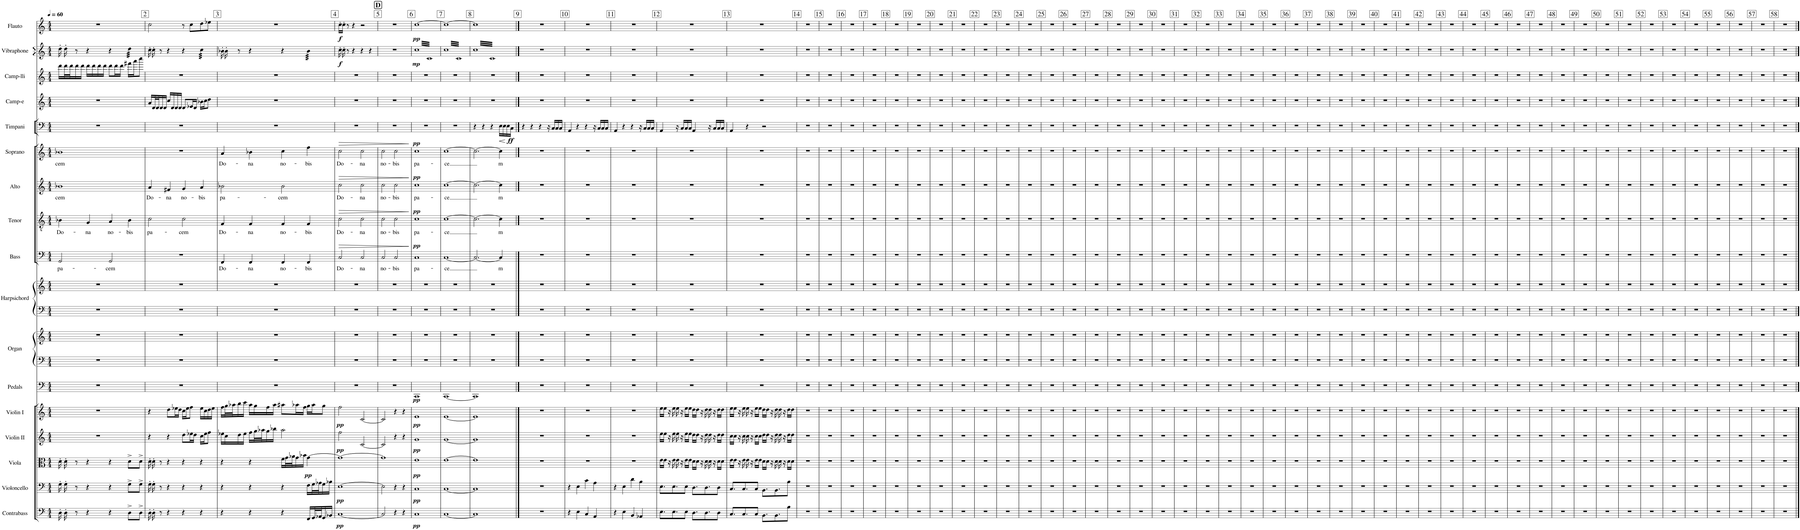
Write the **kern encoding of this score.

**kern	**dynam	**kern	**dynam	**kern	**dynam	**kern	**dynam	**kern	**dynam	**kern	**dynam	**kern	**kern	**kern	**kern	**kern	**text	**dynam	**kern	**text	**dynam	**kern	**text	**dynam	**kern	**text	**dynam	**kern	**dynam	**kern	**kern	**kern	**dynam	**kern	**dynam
*part17	*part17	*part16	*part16	*part15	*part15	*part14	*part14	*part13	*part13	*part12	*part12	*part11	*part11	*part10	*part10	*part9	*part9	*part9	*part8	*part8	*part8	*part7	*part7	*part7	*part6	*part6	*part6	*part5	*part5	*part4	*part3	*part2	*part2	*part1	*part1
*staff19	*staff19	*staff18	*staff18	*staff17	*staff17	*staff16	*staff16	*staff15	*staff15	*staff14	*staff14	*staff13	*staff12	*staff11	*staff10	*staff9	*staff9	*staff9	*staff8	*staff8	*staff8	*staff7	*staff7	*staff7	*staff6	*staff6	*staff6	*staff5	*staff5	*staff4	*staff3	*staff2	*staff2	*staff1	*staff1
*I"Contrabass	*	*I"Violoncello	*	*I"Viola	*	*I"Violin II	*	*I"Violin I	*	*I"Pedals	*	*I"Organ	*	*I"Harpsichord	*	*I"Bass	*	*	*I"Tenor	*	*	*I"Alto	*	*	*I"Soprano	*	*	*I"Timpani	*	*I"Camp-e	*I"Camp-lli	*I"Vibraphone	*	*I"Flauto	*
*I'Cb.	*	*I'Vc.	*	*I'Vla.	*	*I'Vln. II	*	*I'Vln. I	*	*I'Ped.	*	*I'Org.	*	*I'Hch.	*	*I'B.	*	*	*I'T.	*	*	*I'A.	*	*	*I'S.	*	*	*I'Timp.	*	*	*	*I'Vib.	*	*I'Fl.	*
*clefF4	*	*clefF4	*	*clefC3	*	*clefG2	*	*clefG2	*	*clefF4	*	*clefF4	*clefG2	*clefF4	*clefG2	*clefF4	*	*	*clefGv2	*	*	*clefG2	*	*	*clefG2	*	*	*clefF4	*	*clefG2	*clefG2	*clefG2	*	*clefG2	*
*Trd7c12	*	*	*	*	*	*	*	*	*	*	*	*	*	*	*	*	*	*	*	*	*	*	*	*	*Trd-7c-12	*	*	*	*	*	*	*	*	*	*
*k[]	*	*k[]	*	*k[]	*	*k[]	*	*k[]	*	*k[]	*	*k[]	*k[]	*k[]	*k[]	*k[]	*	*	*k[]	*	*	*k[]	*	*	*k[]	*	*	*k[]	*	*k[]	*k[]	*k[]	*	*k[]	*
*M4/4	*	*M4/4	*	*M4/4	*	*M4/4	*	*M4/4	*	*M4/4	*	*M4/4	*M4/4	*M4/4	*M4/4	*M4/4	*	*	*M4/4	*	*	*M4/4	*	*	*M4/4	*	*	*M4/4	*	*M4/4	*M4/4	*M4/4	*	*M4/4	*
*MM60	*	*MM60	*	*MM60	*	*MM60	*	*MM60	*	*MM60	*	*MM60	*MM60	*MM60	*MM60	*MM60	*	*	*MM60	*	*	*MM60	*	*	*MM60	*	*	*MM60	*	*MM60	*MM60	*MM60	*	*MM60	*
=1	=1	=1	=1	=1	=1	=1	=1	=1	=1	=1	=1	=1	=1	=1	=1	=1	=1	=1	=1	=1	=1	=1	=1	=1	=1	=1	=1	=1	=1	=1	=1	=1	=1	=1	=1
!	!	!	!	!	!	!	!	!	!	!	!	!	!	!	!	!	!LO:LY:b	!	!	!LO:LY:b	!	!	!LO:LY:b	!	!	!LO:LY:b	!	!	!	!	!	!	!	!	!
16D'\	.	16G'\	.	16d'\	.	1r	.	1r	.	1r	.	1r	1r	1r	1r	2GG/	pa-	.	4B-X\	Do-	.	1b-X	cem	.	1b-X	cem	.	1r	.	1r	16ddd\LL	16dd'\LL	.	1r	.
16D'\	.	16G'\	.	16d'\	.	.	.	.	.	.	.	.	.	.	.	.	.	.	.	.	.	.	.	.	.	.	.	.	.	.	32ddd\L	16dd'\JJ	.	.	.
.	.	.	.	.	.	.	.	.	.	.	.	.	.	.	.	.	.	.	.	.	.	.	.	.	.	.	.	.	.	.	32ddd\J	.	.	.	.
8r	.	8r	.	8r	.	.	.	.	.	.	.	.	.	.	.	.	.	.	.	.	.	.	.	.	.	.	.	.	.	.	16ddd\	8r	.	.	.
.	.	.	.	.	.	.	.	.	.	.	.	.	.	.	.	.	.	.	.	.	.	.	.	.	.	.	.	.	.	.	16ddd\JJ	.	.	.	.
!	!	!	!	!	!	!	!	!	!	!	!	!	!	!	!	!	!	!	!	!LO:LY:b	!	!	!	!	!	!	!	!	!	!	!	!	!	!	!
4r	.	4r	.	4r	.	.	.	.	.	.	.	.	.	.	.	.	.	.	4G/	-na	.	.	.	.	.	.	.	.	.	.	16ddd\LL	4r	.	.	.
.	.	.	.	.	.	.	.	.	.	.	.	.	.	.	.	.	.	.	.	.	.	.	.	.	.	.	.	.	.	.	16ddd\	.	.	.	.
.	.	.	.	.	.	.	.	.	.	.	.	.	.	.	.	.	.	.	.	.	.	.	.	.	.	.	.	.	.	.	16ddd\	.	.	.	.
.	.	.	.	.	.	.	.	.	.	.	.	.	.	.	.	.	.	.	.	.	.	.	.	.	.	.	.	.	.	.	16ddd\JJ	.	.	.	.
!	!	!	!	!	!	!	!	!	!	!	!	!	!	!	!	!	!LO:LY:b	!	!	!LO:LY:b	!	!	!	!	!	!	!	!	!	!	!	!	!	!	!
4r	.	4r	.	4r	.	.	.	.	.	.	.	.	.	.	.	2GG/	-cem	.	4A/	no-	.	.	.	.	.	.	.	.	.	.	8ddd\L	4r	.	.	.
.	.	.	.	.	.	.	.	.	.	.	.	.	.	.	.	.	.	.	.	.	.	.	.	.	.	.	.	.	.	.	16ddd\L	.	.	.	.
.	.	.	.	.	.	.	.	.	.	.	.	.	.	.	.	.	.	.	.	.	.	.	.	.	.	.	.	.	.	.	16ddd\JJ	.	.	.	.
!	!	!	!	!	!	!	!	!	!	!	!	!	!	!	!	!	!	!	!	!LO:LY:b	!	!	!	!	!	!	!	!	!	!	!	!	!	!	!
*	*	*	*	*	*	*	*	*	*	*	*	*	*	*	*	*	*	*	*	*	*	*	*	*	*	*	*	*	*	*	*	*tremolo	*	*	*
8D^\L	.	8G^\L	.	8d^\L	.	.	.	.	.	.	.	.	.	.	.	.	.	.	4B-\	-bis	.	.	.	.	.	.	.	.	.	.	16fff#X\LL	32dd\LLL	.	.	.
.	.	.	.	.	.	.	.	.	.	.	.	.	.	.	.	.	.	.	.	.	.	.	.	.	.	.	.	.	.	.	.	32dd\	.	.	.
.	.	.	.	.	.	.	.	.	.	.	.	.	.	.	.	.	.	.	.	.	.	.	.	.	.	.	.	.	.	.	16aaa\J	32dd\	.	.	.
.	.	.	.	.	.	.	.	.	.	.	.	.	.	.	.	.	.	.	.	.	.	.	.	.	.	.	.	.	.	.	.	32dd\	.	.	.
8D^\J	.	8G^\J	.	8d^\J	.	.	.	.	.	.	.	.	.	.	.	.	.	.	.	.	.	.	.	.	.	.	.	.	.	.	8cccc\J	32dd\	.	.	.
.	.	.	.	.	.	.	.	.	.	.	.	.	.	.	.	.	.	.	.	.	.	.	.	.	.	.	.	.	.	.	.	32dd\	.	.	.
.	.	.	.	.	.	.	.	.	.	.	.	.	.	.	.	.	.	.	.	.	.	.	.	.	.	.	.	.	.	.	.	32dd\	.	.	.
.	.	.	.	.	.	.	.	.	.	.	.	.	.	.	.	.	.	.	.	.	.	.	.	.	.	.	.	.	.	.	.	32dd\JJJ	.	.	.
*	*	*	*	*	*	*	*	*	*	*	*	*	*	*	*	*	*	*	*	*	*	*	*	*	*	*	*	*	*	*	*	*Xtremolo	*	*	*
=2	=2	=2	=2	=2	=2	=2	=2	=2	=2	=2	=2	=2	=2	=2	=2	=2	=2	=2	=2	=2	=2	=2	=2	=2	=2	=2	=2	=2	=2	=2	=2	=2	=2	=2	=2
!	!	!	!	!	!	!	!	!	!	!	!	!	!	!	!	!	!	!	!	!LO:LY:b	!	!	!LO:LY:b	!	!	!	!	!	!	!	!	!	!	!	!
16D'\	.	16G'\	.	16d'\	.	4r	.	4r	.	1r	.	1r	1r	1r	1r	1r	.	.	2c\	pa-	.	4a/	Do-	.	1r	.	.	1r	.	16a/LL	1r	16cc'\LL	.	2cc\	.
16D'\	.	16G'\	.	16d'\	.	.	.	.	.	.	.	.	.	.	.	.	.	.	.	.	.	.	.	.	.	.	.	.	.	32d/L	.	16cc'\JJ	.	.	.
.	.	.	.	.	.	.	.	.	.	.	.	.	.	.	.	.	.	.	.	.	.	.	.	.	.	.	.	.	.	32d/J	.	.	.	.	.
8r	.	8r	.	8r	.	.	.	.	.	.	.	.	.	.	.	.	.	.	.	.	.	.	.	.	.	.	.	.	.	16d/	.	8r	.	.	.
.	.	.	.	.	.	.	.	.	.	.	.	.	.	.	.	.	.	.	.	.	.	.	.	.	.	.	.	.	.	16d/JJ	.	.	.	.	.
!	!	!	!	!	!	!	!	!	!	!	!	!	!	!	!	!	!	!	!	!	!	!	!LO:LY:b	!	!	!	!	!	!	!	!	!	!	!	!
4r	.	4r	.	4r	.	4r	.	8dd\L	.	.	.	.	.	.	.	.	.	.	.	.	.	4f#X/	-na	.	.	.	.	.	.	16cc/LL	.	4r	.	.	.
.	.	.	.	.	.	.	.	.	.	.	.	.	.	.	.	.	.	.	.	.	.	.	.	.	.	.	.	.	.	16d/	.	.	.	.	.
.	.	.	.	.	.	.	.	16ee-X\L	.	.	.	.	.	.	.	.	.	.	.	.	.	.	.	.	.	.	.	.	.	16d/	.	.	.	.	.
.	.	.	.	.	.	.	.	16dd\JJ	.	.	.	.	.	.	.	.	.	.	.	.	.	.	.	.	.	.	.	.	.	16d/JJ	.	.	.	.	.
!	!	!	!	!	!	!	!	!	!	!	!	!	!	!	!	!	!	!	!	!LO:LY:b	!	!	!LO:LY:b	!	!	!	!	!	!	!	!	!	!	!	!
4r	.	4r	.	4r	.	8dd\L	.	16cc\LL	.	.	.	.	.	.	.	.	.	.	2c\	-cem	.	4g/	no-	.	.	.	.	.	.	8d/L	.	4r	.	8r	.
.	.	.	.	.	.	.	.	16ee-\J	.	.	.	.	.	.	.	.	.	.	.	.	.	.	.	.	.	.	.	.	.	.	.	.	.	.	.
.	.	.	.	.	.	16ee-X\L	.	8ff\J	.	.	.	.	.	.	.	.	.	.	.	.	.	.	.	.	.	.	.	.	.	16e-X/L	.	.	.	8cc\L	.
.	.	.	.	.	.	16dd\JJ	.	.	.	.	.	.	.	.	.	.	.	.	.	.	.	.	.	.	.	.	.	.	.	16d/JJ	.	.	.	.	.
!	!	!	!	!	!	!	!	!	!	!	!	!	!	!	!	!	!	!	!	!	!	!	!LO:LY:b	!	!	!	!	!	!	!	!	!	!	!	!
*	*	*	*	*	*	*	*	*	*	*	*	*	*	*	*	*	*	*	*	*	*	*	*	*	*	*	*	*	*	*	*	*tremolo	*	*	*
4r	.	4r	.	4r	.	16cc\LL	.	16ee-\LL	.	.	.	.	.	.	.	.	.	.	.	.	.	4a/	-bis	.	.	.	.	.	.	16b-X\LL	.	32cc\LLL	.	8dd\	.
.	.	.	.	.	.	.	.	.	.	.	.	.	.	.	.	.	.	.	.	.	.	.	.	.	.	.	.	.	.	.	.	32cc\	.	.	.
.	.	.	.	.	.	16ee-\J	.	16cc\	.	.	.	.	.	.	.	.	.	.	.	.	.	.	.	.	.	.	.	.	.	16cc\J	.	32cc\	.	.	.
.	.	.	.	.	.	.	.	.	.	.	.	.	.	.	.	.	.	.	.	.	.	.	.	.	.	.	.	.	.	.	.	32cc\	.	.	.
.	.	.	.	.	.	8ff\J	.	16dd\	.	.	.	.	.	.	.	.	.	.	.	.	.	.	.	.	.	.	.	.	.	8dd\J	.	32cc\	.	8ee-X\J	.
.	.	.	.	.	.	.	.	.	.	.	.	.	.	.	.	.	.	.	.	.	.	.	.	.	.	.	.	.	.	.	.	32cc\	.	.	.
.	.	.	.	.	.	.	.	16ee-\JJ	.	.	.	.	.	.	.	.	.	.	.	.	.	.	.	.	.	.	.	.	.	.	.	32cc\	.	.	.
.	.	.	.	.	.	.	.	.	.	.	.	.	.	.	.	.	.	.	.	.	.	.	.	.	.	.	.	.	.	.	.	32cc\JJJ	.	.	.
*	*	*	*	*	*	*	*	*	*	*	*	*	*	*	*	*	*	*	*	*	*	*	*	*	*	*	*	*	*	*	*	*Xtremolo	*	*	*
=3	=3	=3	=3	=3	=3	=3	=3	=3	=3	=3	=3	=3	=3	=3	=3	=3	=3	=3	=3	=3	=3	=3	=3	=3	=3	=3	=3	=3	=3	=3	=3	=3	=3	=3	=3
!	!	!	!	!	!	!	!	!	!	!	!	!	!	!	!	!	!LO:LY:b	!	!	!LO:LY:b	!	!	!LO:LY:b	!	!	!LO:LY:b	!	!	!	!	!	!	!	!	!
4r	.	4r	.	4r	.	16ee-X\LL	.	16ff\LL	.	1r	.	1r	1r	1r	1r	4FF/	Do-	.	4F/	Do-	.	2b-X\	pa-	.	4a/	Do-	.	1r	.	1r	1r	16b-X'\LL	.	1r	.
.	.	.	.	.	.	16cc\	.	32gg\L	.	.	.	.	.	.	.	.	.	.	.	.	.	.	.	.	.	.	.	.	.	.	.	16b-'\JJ	.	.	.
.	.	.	.	.	.	.	.	32aa-X\J	.	.	.	.	.	.	.	.	.	.	.	.	.	.	.	.	.	.	.	.	.	.	.	.	.	.	.
.	.	.	.	.	.	16dd\	.	16bb\	.	.	.	.	.	.	.	.	.	.	.	.	.	.	.	.	.	.	.	.	.	.	.	8r	.	.	.
.	.	.	.	.	.	16ee-\JJ	.	16ccc\JJ	.	.	.	.	.	.	.	.	.	.	.	.	.	.	.	.	.	.	.	.	.	.	.	.	.	.	.
!	!	!	!	!	!	!	!	!	!	!	!	!	!	!	!	!	!LO:LY:b	!	!	!LO:LY:b	!	!	!	!	!	!LO:LY:b	!	!	!	!	!	!	!	!	!
4r	.	4r	.	4r	.	16ff\LL	.	16aa-\LL	.	.	.	.	.	.	.	4FF/	-na	.	4F/	-na	.	.	.	.	4b-X\	-na	.	.	.	.	.	4r	.	.	.
.	.	.	.	.	.	32gg\L	.	16gg\	.	.	.	.	.	.	.	.	.	.	.	.	.	.	.	.	.	.	.	.	.	.	.	.	.	.	.
.	.	.	.	.	.	32aa-X\J	.	.	.	.	.	.	.	.	.	.	.	.	.	.	.	.	.	.	.	.	.	.	.	.	.	.	.	.	.
.	.	.	.	.	.	16gg\	.	16ff\	.	.	.	.	.	.	.	.	.	.	.	.	.	.	.	.	.	.	.	.	.	.	.	.	.	.	.
.	.	.	.	.	.	16bb-X\JJ	.	16aa-\JJ	.	.	.	.	.	.	.	.	.	.	.	.	.	.	.	.	.	.	.	.	.	.	.	.	.	.	.
!	!	!	!	!	!	!	!	!	!	!	!	!	!	!	!	!	!LO:LY:b	!	!	!LO:LY:b	!	!	!LO:LY:b	!	!	!LO:LY:b	!	!	!	!	!	!	!	!	!
4r	.	4r	.	16f\LL	.	2aa-\	.	8aa#X\L	.	.	.	.	.	.	.	4FF/	no-	.	4F/	no-	.	2b-\	-cem	.	4cc\	no-	.	.	.	.	.	4r	.	.	.
.	.	.	.	32g\L	.	.	.	.	.	.	.	.	.	.	.	.	.	.	.	.	.	.	.	.	.	.	.	.	.	.	.	.	.	.	.
.	.	.	.	32a-X\J	.	.	.	.	.	.	.	.	.	.	.	.	.	.	.	.	.	.	.	.	.	.	.	.	.	.	.	.	.	.	.
.	.	.	.	16g\	.	.	.	16aa-X\L	.	.	.	.	.	.	.	.	.	.	.	.	.	.	.	.	.	.	.	.	.	.	.	.	.	.	.
.	.	.	.	16b-X\JJ	.	.	.	16ff\JJ	.	.	.	.	.	.	.	.	.	.	.	.	.	.	.	.	.	.	.	.	.	.	.	.	.	.	.
!	!	!	!	!	!LO:DY:b	!	!	!	!	!	!	!	!	!	!	!	!LO:LY:b	!	!	!LO:LY:b	!	!	!	!	!	!LO:LY:b	!	!	!	!	!	!	!	!	!
*	*	*	*	*	*	*	*	*	*	*	*	*	*	*	*	*	*	*	*	*	*	*	*	*	*	*	*	*	*	*	*	*tremolo	*	*	*
16FF/LL	.	16F\LL	.	[4g\	pp	.	.	16gg\LL	.	.	.	.	.	.	.	4FF/	-bis	.	4F/	-bis	.	.	.	.	4ff\	-bis	.	.	.	.	.	32b-\LLL	.	.	.
.	.	.	.	.	.	.	.	.	.	.	.	.	.	.	.	.	.	.	.	.	.	.	.	.	.	.	.	.	.	.	.	32b-\	.	.	.
32GG/L	.	32G\L	.	.	.	.	.	16aa-\J	.	.	.	.	.	.	.	.	.	.	.	.	.	.	.	.	.	.	.	.	.	.	.	32b-\	.	.	.
32AA-X/J	.	32A-X\J	.	.	.	.	.	.	.	.	.	.	.	.	.	.	.	.	.	.	.	.	.	.	.	.	.	.	.	.	.	32b-\	.	.	.
16GG/	.	16G\	.	.	.	.	.	8gg\J	.	.	.	.	.	.	.	.	.	.	.	.	.	.	.	.	.	.	.	.	.	.	.	32b-\	.	.	.
.	.	.	.	.	.	.	.	.	.	.	.	.	.	.	.	.	.	.	.	.	.	.	.	.	.	.	.	.	.	.	.	32b-\	.	.	.
16BB-X/JJ	.	16B-X\JJ	.	.	.	.	.	.	.	.	.	.	.	.	.	.	.	.	.	.	.	.	.	.	.	.	.	.	.	.	.	32b-\	.	.	.
.	.	.	.	.	.	.	.	.	.	.	.	.	.	.	.	.	.	.	.	.	.	.	.	.	.	.	.	.	.	.	.	32b-\JJJ	.	.	.
*	*	*	*	*	*	*	*	*	*	*	*	*	*	*	*	*	*	*	*	*	*	*	*	*	*	*	*	*	*	*	*	*Xtremolo	*	*	*
=4	=4	=4	=4	=4	=4	=4	=4	=4	=4	=4	=4	=4	=4	=4	=4	=4	=4	=4	=4	=4	=4	=4	=4	=4	=4	=4	=4	=4	=4	=4	=4	=4	=4	=4	=4
!	!LO:DY:b	!	!LO:DY:b	!	!	!	!LO:DY:b	!	!LO:DY:b	!	!	!	!	!	!	!	!LO:LY:b	!LO:HP:b	!	!LO:LY:b	!LO:HP:b	!	!LO:LY:b	!LO:HP:b	!	!LO:LY:b	!LO:HP:b	!	!	!	!	!	!LO:DY:b	!	!LO:DY:b
[1C	pp	[1E	pp	1g_	.	2ff\	pp	2ff\	pp	1r	.	1r	1r	1r	1r	2C/	Do-	>	2c\	Do-	>	2cc\	Do-	>	2cc\	Do-	>	1r	.	1r	1r	16cc'\LL	f	16cc'\LL	f
.	.	.	.	.	.	.	.	.	.	.	.	.	.	.	.	.	.	.	.	.	.	.	.	.	.	.	.	.	.	.	.	16cc'\JJ	.	16cc'\JJ	.
.	.	.	.	.	.	.	.	.	.	.	.	.	.	.	.	.	.	.	.	.	.	.	.	.	.	.	.	.	.	.	.	8r	.	8r	.
.	.	.	.	.	.	.	.	.	.	.	.	.	.	.	.	.	.	.	.	.	.	.	.	.	.	.	.	.	.	.	.	4r	.	4r	.
!	!	!	!	!	!	!	!	!	!	!	!	!	!	!	!	!	!LO:LY:b	!	!	!LO:LY:b	!	!	!LO:LY:b	!	!	!LO:LY:b	!	!	!	!	!	!	!	!	!
.	.	.	.	.	.	[2c/	.	[2c/	.	.	.	.	.	.	.	2C/	-na	.	2c\	-na	.	2cc\	-na	.	2cc\	-na	.	.	.	.	.	4r	.	2r	.
.	.	.	.	.	.	.	.	.	.	.	.	.	.	.	.	.	.	.	.	.	.	.	.	.	.	.	.	.	.	.	.	4r	.	.	.
!!LO:REH:place=s1:a:B:cj:fs=14:t=D
=5	=5	=5	=5	=5	=5	=5	=5	=5	=5	=5	=5	=5	=5	=5	=5	=5	=5	=5	=5	=5	=5	=5	=5	=5	=5	=5	=5	=5	=5	=5	=5	=5	=5	=5	=5
!	!	!	!	!	!	!	!	!	!	!	!	!	!	!	!	!	!LO:LY:b	!	!	!LO:LY:b	!	!	!LO:LY:b	!	!	!LO:LY:b	!	!	!	!	!	!	!	!	!
2C/]	.	2E\]	.	1g]	.	2c/]	.	2c/]	.	1r	.	1r	1r	1r	1r	2C/	no-	.	2c\	no-	.	2cc\	no-	.	2cc\	no-	.	1r	.	1r	1r	1r	.	1r	.
!	!	!	!	!	!	!	!	!	!	!	!	!	!	!	!	!	!LO:LY:b	!	!	!LO:LY:b	!	!	!LO:LY:b	!	!	!LO:LY:b	!	!	!	!	!	!	!	!	!
4r	.	4r	.	.	.	4r	.	4r	.	.	.	.	.	.	.	2C/	-bis	.	2c\	-bis	.	2cc\	-bis	.	2cc\	-bis	.	.	.	.	.	.	.	.	.
4r	.	4r	.	.	.	4r	.	4r	.	.	.	.	.	.	.	.	.	.	.	.	.	.	.	.	.	.	.	.	.	.	.	.	.	.	.
.	.	.	.	.	.	.	.	.	.	.	.	.	.	.	.	.	.	]	.	.	]	.	.	]	.	.	]	.	.	.	.	.	.	.	.
=6	=6	=6	=6	=6	=6	=6	=6	=6	=6	=6	=6	=6	=6	=6	=6	=6	=6	=6	=6	=6	=6	=6	=6	=6	=6	=6	=6	=6	=6	=6	=6	=6	=6	=6	=6
!	!LO:DY:b	!	!LO:DY:b	!	!LO:DY:b	!	!LO:DY:b	!	!LO:DY:b	!	!LO:DY:b	!	!	!	!	!	!LO:LY:b	!LO:DY:a	!	!LO:LY:b	!LO:DY:a	!	!LO:LY:b	!LO:DY:a	!	!LO:LY:b	!LO:DY:a	!	!	!	!	!	!LO:DY:b	!	!LO:DY:b
*	*	*	*	*	*	*	*	*	*	*	*	*	*	*	*	*	*	*	*	*	*	*	*	*	*	*	*	*	*	*	*	*tremolo	*	*	*
1C	pp	1C	pp	1e	pp	1g	pp	1e	pp	1CC	pp	1r	1r	1r	1r	1C	pa-	pp	1c	pa-	pp	1cc	pa-	pp	1cc	pa-	pp	1r	.	1r	1r	64ccLLLL	mp	[1cc	pp
.	.	.	.	.	.	.	.	.	.	.	.	.	.	.	.	.	.	.	.	.	.	.	.	.	.	.	.	.	.	.	.	64c	.	.	.
.	.	.	.	.	.	.	.	.	.	.	.	.	.	.	.	.	.	.	.	.	.	.	.	.	.	.	.	.	.	.	.	64cc	.	.	.
.	.	.	.	.	.	.	.	.	.	.	.	.	.	.	.	.	.	.	.	.	.	.	.	.	.	.	.	.	.	.	.	64c	.	.	.
.	.	.	.	.	.	.	.	.	.	.	.	.	.	.	.	.	.	.	.	.	.	.	.	.	.	.	.	.	.	.	.	64cc	.	.	.
.	.	.	.	.	.	.	.	.	.	.	.	.	.	.	.	.	.	.	.	.	.	.	.	.	.	.	.	.	.	.	.	64c	.	.	.
.	.	.	.	.	.	.	.	.	.	.	.	.	.	.	.	.	.	.	.	.	.	.	.	.	.	.	.	.	.	.	.	64cc	.	.	.
.	.	.	.	.	.	.	.	.	.	.	.	.	.	.	.	.	.	.	.	.	.	.	.	.	.	.	.	.	.	.	.	64c	.	.	.
.	.	.	.	.	.	.	.	.	.	.	.	.	.	.	.	.	.	.	.	.	.	.	.	.	.	.	.	.	.	.	.	64cc	.	.	.
.	.	.	.	.	.	.	.	.	.	.	.	.	.	.	.	.	.	.	.	.	.	.	.	.	.	.	.	.	.	.	.	64c	.	.	.
.	.	.	.	.	.	.	.	.	.	.	.	.	.	.	.	.	.	.	.	.	.	.	.	.	.	.	.	.	.	.	.	64cc	.	.	.
.	.	.	.	.	.	.	.	.	.	.	.	.	.	.	.	.	.	.	.	.	.	.	.	.	.	.	.	.	.	.	.	64c	.	.	.
.	.	.	.	.	.	.	.	.	.	.	.	.	.	.	.	.	.	.	.	.	.	.	.	.	.	.	.	.	.	.	.	64cc	.	.	.
.	.	.	.	.	.	.	.	.	.	.	.	.	.	.	.	.	.	.	.	.	.	.	.	.	.	.	.	.	.	.	.	64c	.	.	.
.	.	.	.	.	.	.	.	.	.	.	.	.	.	.	.	.	.	.	.	.	.	.	.	.	.	.	.	.	.	.	.	64cc	.	.	.
.	.	.	.	.	.	.	.	.	.	.	.	.	.	.	.	.	.	.	.	.	.	.	.	.	.	.	.	.	.	.	.	64c	.	.	.
.	.	.	.	.	.	.	.	.	.	.	.	.	.	.	.	.	.	.	.	.	.	.	.	.	.	.	.	.	.	.	.	64cc	.	.	.
.	.	.	.	.	.	.	.	.	.	.	.	.	.	.	.	.	.	.	.	.	.	.	.	.	.	.	.	.	.	.	.	64c	.	.	.
.	.	.	.	.	.	.	.	.	.	.	.	.	.	.	.	.	.	.	.	.	.	.	.	.	.	.	.	.	.	.	.	64cc	.	.	.
.	.	.	.	.	.	.	.	.	.	.	.	.	.	.	.	.	.	.	.	.	.	.	.	.	.	.	.	.	.	.	.	64c	.	.	.
.	.	.	.	.	.	.	.	.	.	.	.	.	.	.	.	.	.	.	.	.	.	.	.	.	.	.	.	.	.	.	.	64cc	.	.	.
.	.	.	.	.	.	.	.	.	.	.	.	.	.	.	.	.	.	.	.	.	.	.	.	.	.	.	.	.	.	.	.	64c	.	.	.
.	.	.	.	.	.	.	.	.	.	.	.	.	.	.	.	.	.	.	.	.	.	.	.	.	.	.	.	.	.	.	.	64cc	.	.	.
.	.	.	.	.	.	.	.	.	.	.	.	.	.	.	.	.	.	.	.	.	.	.	.	.	.	.	.	.	.	.	.	64c	.	.	.
.	.	.	.	.	.	.	.	.	.	.	.	.	.	.	.	.	.	.	.	.	.	.	.	.	.	.	.	.	.	.	.	64cc	.	.	.
.	.	.	.	.	.	.	.	.	.	.	.	.	.	.	.	.	.	.	.	.	.	.	.	.	.	.	.	.	.	.	.	64c	.	.	.
.	.	.	.	.	.	.	.	.	.	.	.	.	.	.	.	.	.	.	.	.	.	.	.	.	.	.	.	.	.	.	.	64cc	.	.	.
.	.	.	.	.	.	.	.	.	.	.	.	.	.	.	.	.	.	.	.	.	.	.	.	.	.	.	.	.	.	.	.	64c	.	.	.
.	.	.	.	.	.	.	.	.	.	.	.	.	.	.	.	.	.	.	.	.	.	.	.	.	.	.	.	.	.	.	.	64cc	.	.	.
.	.	.	.	.	.	.	.	.	.	.	.	.	.	.	.	.	.	.	.	.	.	.	.	.	.	.	.	.	.	.	.	64c	.	.	.
.	.	.	.	.	.	.	.	.	.	.	.	.	.	.	.	.	.	.	.	.	.	.	.	.	.	.	.	.	.	.	.	64cc	.	.	.
.	.	.	.	.	.	.	.	.	.	.	.	.	.	.	.	.	.	.	.	.	.	.	.	.	.	.	.	.	.	.	.	64c	.	.	.
.	.	.	.	.	.	.	.	.	.	.	.	.	.	.	.	.	.	.	.	.	.	.	.	.	.	.	.	.	.	.	.	64cc	.	.	.
.	.	.	.	.	.	.	.	.	.	.	.	.	.	.	.	.	.	.	.	.	.	.	.	.	.	.	.	.	.	.	.	64c	.	.	.
.	.	.	.	.	.	.	.	.	.	.	.	.	.	.	.	.	.	.	.	.	.	.	.	.	.	.	.	.	.	.	.	64cc	.	.	.
.	.	.	.	.	.	.	.	.	.	.	.	.	.	.	.	.	.	.	.	.	.	.	.	.	.	.	.	.	.	.	.	64c	.	.	.
.	.	.	.	.	.	.	.	.	.	.	.	.	.	.	.	.	.	.	.	.	.	.	.	.	.	.	.	.	.	.	.	64cc	.	.	.
.	.	.	.	.	.	.	.	.	.	.	.	.	.	.	.	.	.	.	.	.	.	.	.	.	.	.	.	.	.	.	.	64c	.	.	.
.	.	.	.	.	.	.	.	.	.	.	.	.	.	.	.	.	.	.	.	.	.	.	.	.	.	.	.	.	.	.	.	64cc	.	.	.
.	.	.	.	.	.	.	.	.	.	.	.	.	.	.	.	.	.	.	.	.	.	.	.	.	.	.	.	.	.	.	.	64c	.	.	.
.	.	.	.	.	.	.	.	.	.	.	.	.	.	.	.	.	.	.	.	.	.	.	.	.	.	.	.	.	.	.	.	64cc	.	.	.
.	.	.	.	.	.	.	.	.	.	.	.	.	.	.	.	.	.	.	.	.	.	.	.	.	.	.	.	.	.	.	.	64c	.	.	.
.	.	.	.	.	.	.	.	.	.	.	.	.	.	.	.	.	.	.	.	.	.	.	.	.	.	.	.	.	.	.	.	64cc	.	.	.
.	.	.	.	.	.	.	.	.	.	.	.	.	.	.	.	.	.	.	.	.	.	.	.	.	.	.	.	.	.	.	.	64c	.	.	.
.	.	.	.	.	.	.	.	.	.	.	.	.	.	.	.	.	.	.	.	.	.	.	.	.	.	.	.	.	.	.	.	64cc	.	.	.
.	.	.	.	.	.	.	.	.	.	.	.	.	.	.	.	.	.	.	.	.	.	.	.	.	.	.	.	.	.	.	.	64c	.	.	.
.	.	.	.	.	.	.	.	.	.	.	.	.	.	.	.	.	.	.	.	.	.	.	.	.	.	.	.	.	.	.	.	64cc	.	.	.
.	.	.	.	.	.	.	.	.	.	.	.	.	.	.	.	.	.	.	.	.	.	.	.	.	.	.	.	.	.	.	.	64c	.	.	.
.	.	.	.	.	.	.	.	.	.	.	.	.	.	.	.	.	.	.	.	.	.	.	.	.	.	.	.	.	.	.	.	64cc	.	.	.
.	.	.	.	.	.	.	.	.	.	.	.	.	.	.	.	.	.	.	.	.	.	.	.	.	.	.	.	.	.	.	.	64c	.	.	.
.	.	.	.	.	.	.	.	.	.	.	.	.	.	.	.	.	.	.	.	.	.	.	.	.	.	.	.	.	.	.	.	64cc	.	.	.
.	.	.	.	.	.	.	.	.	.	.	.	.	.	.	.	.	.	.	.	.	.	.	.	.	.	.	.	.	.	.	.	64c	.	.	.
.	.	.	.	.	.	.	.	.	.	.	.	.	.	.	.	.	.	.	.	.	.	.	.	.	.	.	.	.	.	.	.	64cc	.	.	.
.	.	.	.	.	.	.	.	.	.	.	.	.	.	.	.	.	.	.	.	.	.	.	.	.	.	.	.	.	.	.	.	64c	.	.	.
.	.	.	.	.	.	.	.	.	.	.	.	.	.	.	.	.	.	.	.	.	.	.	.	.	.	.	.	.	.	.	.	64cc	.	.	.
.	.	.	.	.	.	.	.	.	.	.	.	.	.	.	.	.	.	.	.	.	.	.	.	.	.	.	.	.	.	.	.	64c	.	.	.
.	.	.	.	.	.	.	.	.	.	.	.	.	.	.	.	.	.	.	.	.	.	.	.	.	.	.	.	.	.	.	.	64cc	.	.	.
.	.	.	.	.	.	.	.	.	.	.	.	.	.	.	.	.	.	.	.	.	.	.	.	.	.	.	.	.	.	.	.	64c	.	.	.
.	.	.	.	.	.	.	.	.	.	.	.	.	.	.	.	.	.	.	.	.	.	.	.	.	.	.	.	.	.	.	.	64cc	.	.	.
.	.	.	.	.	.	.	.	.	.	.	.	.	.	.	.	.	.	.	.	.	.	.	.	.	.	.	.	.	.	.	.	64c	.	.	.
.	.	.	.	.	.	.	.	.	.	.	.	.	.	.	.	.	.	.	.	.	.	.	.	.	.	.	.	.	.	.	.	64cc	.	.	.
.	.	.	.	.	.	.	.	.	.	.	.	.	.	.	.	.	.	.	.	.	.	.	.	.	.	.	.	.	.	.	.	64c	.	.	.
.	.	.	.	.	.	.	.	.	.	.	.	.	.	.	.	.	.	.	.	.	.	.	.	.	.	.	.	.	.	.	.	64cc	.	.	.
.	.	.	.	.	.	.	.	.	.	.	.	.	.	.	.	.	.	.	.	.	.	.	.	.	.	.	.	.	.	.	.	64cJJJJ	.	.	.
=7	=7	=7	=7	=7	=7	=7	=7	=7	=7	=7	=7	=7	=7	=7	=7	=7	=7	=7	=7	=7	=7	=7	=7	=7	=7	=7	=7	=7	=7	=7	=7	=7	=7	=7	=7
!	!	!	!	!	!	!	!	!	!	!	!	!	!	!	!	!	!LO:LY:b	!	!	!LO:LY:b	!	!	!LO:LY:b	!	!	!LO:LY:b	!	!	!	!	!	!	!	!	!
[1C	.	[1C	.	[1e	.	[1g	.	[1e	.	[1CC	.	1r	1r	1r	1r	[1C	-ce	.	[1c	-ce	.	[1cc	-ce	.	[1cc	-ce	.	1r	.	1r	1r	64ccLLLL	.	1cc_	.
.	.	.	.	.	.	.	.	.	.	.	.	.	.	.	.	.	.	.	.	.	.	.	.	.	.	.	.	.	.	.	.	64c	.	.	.
.	.	.	.	.	.	.	.	.	.	.	.	.	.	.	.	.	.	.	.	.	.	.	.	.	.	.	.	.	.	.	.	64cc	.	.	.
.	.	.	.	.	.	.	.	.	.	.	.	.	.	.	.	.	.	.	.	.	.	.	.	.	.	.	.	.	.	.	.	64c	.	.	.
.	.	.	.	.	.	.	.	.	.	.	.	.	.	.	.	.	.	.	.	.	.	.	.	.	.	.	.	.	.	.	.	64cc	.	.	.
.	.	.	.	.	.	.	.	.	.	.	.	.	.	.	.	.	.	.	.	.	.	.	.	.	.	.	.	.	.	.	.	64c	.	.	.
.	.	.	.	.	.	.	.	.	.	.	.	.	.	.	.	.	.	.	.	.	.	.	.	.	.	.	.	.	.	.	.	64cc	.	.	.
.	.	.	.	.	.	.	.	.	.	.	.	.	.	.	.	.	.	.	.	.	.	.	.	.	.	.	.	.	.	.	.	64c	.	.	.
.	.	.	.	.	.	.	.	.	.	.	.	.	.	.	.	.	.	.	.	.	.	.	.	.	.	.	.	.	.	.	.	64cc	.	.	.
.	.	.	.	.	.	.	.	.	.	.	.	.	.	.	.	.	.	.	.	.	.	.	.	.	.	.	.	.	.	.	.	64c	.	.	.
.	.	.	.	.	.	.	.	.	.	.	.	.	.	.	.	.	.	.	.	.	.	.	.	.	.	.	.	.	.	.	.	64cc	.	.	.
.	.	.	.	.	.	.	.	.	.	.	.	.	.	.	.	.	.	.	.	.	.	.	.	.	.	.	.	.	.	.	.	64c	.	.	.
.	.	.	.	.	.	.	.	.	.	.	.	.	.	.	.	.	.	.	.	.	.	.	.	.	.	.	.	.	.	.	.	64cc	.	.	.
.	.	.	.	.	.	.	.	.	.	.	.	.	.	.	.	.	.	.	.	.	.	.	.	.	.	.	.	.	.	.	.	64c	.	.	.
.	.	.	.	.	.	.	.	.	.	.	.	.	.	.	.	.	.	.	.	.	.	.	.	.	.	.	.	.	.	.	.	64cc	.	.	.
.	.	.	.	.	.	.	.	.	.	.	.	.	.	.	.	.	.	.	.	.	.	.	.	.	.	.	.	.	.	.	.	64c	.	.	.
.	.	.	.	.	.	.	.	.	.	.	.	.	.	.	.	.	.	.	.	.	.	.	.	.	.	.	.	.	.	.	.	64cc	.	.	.
.	.	.	.	.	.	.	.	.	.	.	.	.	.	.	.	.	.	.	.	.	.	.	.	.	.	.	.	.	.	.	.	64c	.	.	.
.	.	.	.	.	.	.	.	.	.	.	.	.	.	.	.	.	.	.	.	.	.	.	.	.	.	.	.	.	.	.	.	64cc	.	.	.
.	.	.	.	.	.	.	.	.	.	.	.	.	.	.	.	.	.	.	.	.	.	.	.	.	.	.	.	.	.	.	.	64c	.	.	.
.	.	.	.	.	.	.	.	.	.	.	.	.	.	.	.	.	.	.	.	.	.	.	.	.	.	.	.	.	.	.	.	64cc	.	.	.
.	.	.	.	.	.	.	.	.	.	.	.	.	.	.	.	.	.	.	.	.	.	.	.	.	.	.	.	.	.	.	.	64c	.	.	.
.	.	.	.	.	.	.	.	.	.	.	.	.	.	.	.	.	.	.	.	.	.	.	.	.	.	.	.	.	.	.	.	64cc	.	.	.
.	.	.	.	.	.	.	.	.	.	.	.	.	.	.	.	.	.	.	.	.	.	.	.	.	.	.	.	.	.	.	.	64c	.	.	.
.	.	.	.	.	.	.	.	.	.	.	.	.	.	.	.	.	.	.	.	.	.	.	.	.	.	.	.	.	.	.	.	64cc	.	.	.
.	.	.	.	.	.	.	.	.	.	.	.	.	.	.	.	.	.	.	.	.	.	.	.	.	.	.	.	.	.	.	.	64c	.	.	.
.	.	.	.	.	.	.	.	.	.	.	.	.	.	.	.	.	.	.	.	.	.	.	.	.	.	.	.	.	.	.	.	64cc	.	.	.
.	.	.	.	.	.	.	.	.	.	.	.	.	.	.	.	.	.	.	.	.	.	.	.	.	.	.	.	.	.	.	.	64c	.	.	.
.	.	.	.	.	.	.	.	.	.	.	.	.	.	.	.	.	.	.	.	.	.	.	.	.	.	.	.	.	.	.	.	64cc	.	.	.
.	.	.	.	.	.	.	.	.	.	.	.	.	.	.	.	.	.	.	.	.	.	.	.	.	.	.	.	.	.	.	.	64c	.	.	.
.	.	.	.	.	.	.	.	.	.	.	.	.	.	.	.	.	.	.	.	.	.	.	.	.	.	.	.	.	.	.	.	64cc	.	.	.
.	.	.	.	.	.	.	.	.	.	.	.	.	.	.	.	.	.	.	.	.	.	.	.	.	.	.	.	.	.	.	.	64c	.	.	.
.	.	.	.	.	.	.	.	.	.	.	.	.	.	.	.	.	.	.	.	.	.	.	.	.	.	.	.	.	.	.	.	64cc	.	.	.
.	.	.	.	.	.	.	.	.	.	.	.	.	.	.	.	.	.	.	.	.	.	.	.	.	.	.	.	.	.	.	.	64c	.	.	.
.	.	.	.	.	.	.	.	.	.	.	.	.	.	.	.	.	.	.	.	.	.	.	.	.	.	.	.	.	.	.	.	64cc	.	.	.
.	.	.	.	.	.	.	.	.	.	.	.	.	.	.	.	.	.	.	.	.	.	.	.	.	.	.	.	.	.	.	.	64c	.	.	.
.	.	.	.	.	.	.	.	.	.	.	.	.	.	.	.	.	.	.	.	.	.	.	.	.	.	.	.	.	.	.	.	64cc	.	.	.
.	.	.	.	.	.	.	.	.	.	.	.	.	.	.	.	.	.	.	.	.	.	.	.	.	.	.	.	.	.	.	.	64c	.	.	.
.	.	.	.	.	.	.	.	.	.	.	.	.	.	.	.	.	.	.	.	.	.	.	.	.	.	.	.	.	.	.	.	64cc	.	.	.
.	.	.	.	.	.	.	.	.	.	.	.	.	.	.	.	.	.	.	.	.	.	.	.	.	.	.	.	.	.	.	.	64c	.	.	.
.	.	.	.	.	.	.	.	.	.	.	.	.	.	.	.	.	.	.	.	.	.	.	.	.	.	.	.	.	.	.	.	64cc	.	.	.
.	.	.	.	.	.	.	.	.	.	.	.	.	.	.	.	.	.	.	.	.	.	.	.	.	.	.	.	.	.	.	.	64c	.	.	.
.	.	.	.	.	.	.	.	.	.	.	.	.	.	.	.	.	.	.	.	.	.	.	.	.	.	.	.	.	.	.	.	64cc	.	.	.
.	.	.	.	.	.	.	.	.	.	.	.	.	.	.	.	.	.	.	.	.	.	.	.	.	.	.	.	.	.	.	.	64c	.	.	.
.	.	.	.	.	.	.	.	.	.	.	.	.	.	.	.	.	.	.	.	.	.	.	.	.	.	.	.	.	.	.	.	64cc	.	.	.
.	.	.	.	.	.	.	.	.	.	.	.	.	.	.	.	.	.	.	.	.	.	.	.	.	.	.	.	.	.	.	.	64c	.	.	.
.	.	.	.	.	.	.	.	.	.	.	.	.	.	.	.	.	.	.	.	.	.	.	.	.	.	.	.	.	.	.	.	64cc	.	.	.
.	.	.	.	.	.	.	.	.	.	.	.	.	.	.	.	.	.	.	.	.	.	.	.	.	.	.	.	.	.	.	.	64c	.	.	.
.	.	.	.	.	.	.	.	.	.	.	.	.	.	.	.	.	.	.	.	.	.	.	.	.	.	.	.	.	.	.	.	64cc	.	.	.
.	.	.	.	.	.	.	.	.	.	.	.	.	.	.	.	.	.	.	.	.	.	.	.	.	.	.	.	.	.	.	.	64c	.	.	.
.	.	.	.	.	.	.	.	.	.	.	.	.	.	.	.	.	.	.	.	.	.	.	.	.	.	.	.	.	.	.	.	64cc	.	.	.
.	.	.	.	.	.	.	.	.	.	.	.	.	.	.	.	.	.	.	.	.	.	.	.	.	.	.	.	.	.	.	.	64c	.	.	.
.	.	.	.	.	.	.	.	.	.	.	.	.	.	.	.	.	.	.	.	.	.	.	.	.	.	.	.	.	.	.	.	64cc	.	.	.
.	.	.	.	.	.	.	.	.	.	.	.	.	.	.	.	.	.	.	.	.	.	.	.	.	.	.	.	.	.	.	.	64c	.	.	.
.	.	.	.	.	.	.	.	.	.	.	.	.	.	.	.	.	.	.	.	.	.	.	.	.	.	.	.	.	.	.	.	64cc	.	.	.
.	.	.	.	.	.	.	.	.	.	.	.	.	.	.	.	.	.	.	.	.	.	.	.	.	.	.	.	.	.	.	.	64c	.	.	.
.	.	.	.	.	.	.	.	.	.	.	.	.	.	.	.	.	.	.	.	.	.	.	.	.	.	.	.	.	.	.	.	64cc	.	.	.
.	.	.	.	.	.	.	.	.	.	.	.	.	.	.	.	.	.	.	.	.	.	.	.	.	.	.	.	.	.	.	.	64c	.	.	.
.	.	.	.	.	.	.	.	.	.	.	.	.	.	.	.	.	.	.	.	.	.	.	.	.	.	.	.	.	.	.	.	64cc	.	.	.
.	.	.	.	.	.	.	.	.	.	.	.	.	.	.	.	.	.	.	.	.	.	.	.	.	.	.	.	.	.	.	.	64c	.	.	.
.	.	.	.	.	.	.	.	.	.	.	.	.	.	.	.	.	.	.	.	.	.	.	.	.	.	.	.	.	.	.	.	64cc	.	.	.
.	.	.	.	.	.	.	.	.	.	.	.	.	.	.	.	.	.	.	.	.	.	.	.	.	.	.	.	.	.	.	.	64c	.	.	.
.	.	.	.	.	.	.	.	.	.	.	.	.	.	.	.	.	.	.	.	.	.	.	.	.	.	.	.	.	.	.	.	64cc	.	.	.
.	.	.	.	.	.	.	.	.	.	.	.	.	.	.	.	.	.	.	.	.	.	.	.	.	.	.	.	.	.	.	.	64cJJJJ	.	.	.
=8	=8	=8	=8	=8	=8	=8	=8	=8	=8	=8	=8	=8	=8	=8	=8	=8	=8	=8	=8	=8	=8	=8	=8	=8	=8	=8	=8	=8	=8	=8	=8	=8	=8	=8	=8
1C]	.	1C]	.	1e]	.	1g]	.	1e]	.	1CC]	.	1r	1r	1r	1r	2.C/_	.	.	2.c\_	.	.	2.cc\_	.	.	2.cc\_	.	.	4r	.	1r	1r	64ccLLLL	.	1cc]	.
.	.	.	.	.	.	.	.	.	.	.	.	.	.	.	.	.	.	.	.	.	.	.	.	.	.	.	.	.	.	.	.	64c	.	.	.
.	.	.	.	.	.	.	.	.	.	.	.	.	.	.	.	.	.	.	.	.	.	.	.	.	.	.	.	.	.	.	.	64cc	.	.	.
.	.	.	.	.	.	.	.	.	.	.	.	.	.	.	.	.	.	.	.	.	.	.	.	.	.	.	.	.	.	.	.	64c	.	.	.
.	.	.	.	.	.	.	.	.	.	.	.	.	.	.	.	.	.	.	.	.	.	.	.	.	.	.	.	.	.	.	.	64cc	.	.	.
.	.	.	.	.	.	.	.	.	.	.	.	.	.	.	.	.	.	.	.	.	.	.	.	.	.	.	.	.	.	.	.	64c	.	.	.
.	.	.	.	.	.	.	.	.	.	.	.	.	.	.	.	.	.	.	.	.	.	.	.	.	.	.	.	.	.	.	.	64cc	.	.	.
.	.	.	.	.	.	.	.	.	.	.	.	.	.	.	.	.	.	.	.	.	.	.	.	.	.	.	.	.	.	.	.	64c	.	.	.
.	.	.	.	.	.	.	.	.	.	.	.	.	.	.	.	.	.	.	.	.	.	.	.	.	.	.	.	.	.	.	.	64cc	.	.	.
.	.	.	.	.	.	.	.	.	.	.	.	.	.	.	.	.	.	.	.	.	.	.	.	.	.	.	.	.	.	.	.	64c	.	.	.
.	.	.	.	.	.	.	.	.	.	.	.	.	.	.	.	.	.	.	.	.	.	.	.	.	.	.	.	.	.	.	.	64cc	.	.	.
.	.	.	.	.	.	.	.	.	.	.	.	.	.	.	.	.	.	.	.	.	.	.	.	.	.	.	.	.	.	.	.	64c	.	.	.
.	.	.	.	.	.	.	.	.	.	.	.	.	.	.	.	.	.	.	.	.	.	.	.	.	.	.	.	.	.	.	.	64cc	.	.	.
.	.	.	.	.	.	.	.	.	.	.	.	.	.	.	.	.	.	.	.	.	.	.	.	.	.	.	.	.	.	.	.	64c	.	.	.
.	.	.	.	.	.	.	.	.	.	.	.	.	.	.	.	.	.	.	.	.	.	.	.	.	.	.	.	.	.	.	.	64cc	.	.	.
.	.	.	.	.	.	.	.	.	.	.	.	.	.	.	.	.	.	.	.	.	.	.	.	.	.	.	.	.	.	.	.	64c	.	.	.
.	.	.	.	.	.	.	.	.	.	.	.	.	.	.	.	.	.	.	.	.	.	.	.	.	.	.	.	4r	.	.	.	64cc	.	.	.
.	.	.	.	.	.	.	.	.	.	.	.	.	.	.	.	.	.	.	.	.	.	.	.	.	.	.	.	.	.	.	.	64c	.	.	.
.	.	.	.	.	.	.	.	.	.	.	.	.	.	.	.	.	.	.	.	.	.	.	.	.	.	.	.	.	.	.	.	64cc	.	.	.
.	.	.	.	.	.	.	.	.	.	.	.	.	.	.	.	.	.	.	.	.	.	.	.	.	.	.	.	.	.	.	.	64c	.	.	.
.	.	.	.	.	.	.	.	.	.	.	.	.	.	.	.	.	.	.	.	.	.	.	.	.	.	.	.	.	.	.	.	64cc	.	.	.
.	.	.	.	.	.	.	.	.	.	.	.	.	.	.	.	.	.	.	.	.	.	.	.	.	.	.	.	.	.	.	.	64c	.	.	.
.	.	.	.	.	.	.	.	.	.	.	.	.	.	.	.	.	.	.	.	.	.	.	.	.	.	.	.	.	.	.	.	64cc	.	.	.
.	.	.	.	.	.	.	.	.	.	.	.	.	.	.	.	.	.	.	.	.	.	.	.	.	.	.	.	.	.	.	.	64c	.	.	.
.	.	.	.	.	.	.	.	.	.	.	.	.	.	.	.	.	.	.	.	.	.	.	.	.	.	.	.	.	.	.	.	64cc	.	.	.
.	.	.	.	.	.	.	.	.	.	.	.	.	.	.	.	.	.	.	.	.	.	.	.	.	.	.	.	.	.	.	.	64c	.	.	.
.	.	.	.	.	.	.	.	.	.	.	.	.	.	.	.	.	.	.	.	.	.	.	.	.	.	.	.	.	.	.	.	64cc	.	.	.
.	.	.	.	.	.	.	.	.	.	.	.	.	.	.	.	.	.	.	.	.	.	.	.	.	.	.	.	.	.	.	.	64c	.	.	.
.	.	.	.	.	.	.	.	.	.	.	.	.	.	.	.	.	.	.	.	.	.	.	.	.	.	.	.	.	.	.	.	64cc	.	.	.
.	.	.	.	.	.	.	.	.	.	.	.	.	.	.	.	.	.	.	.	.	.	.	.	.	.	.	.	.	.	.	.	64c	.	.	.
.	.	.	.	.	.	.	.	.	.	.	.	.	.	.	.	.	.	.	.	.	.	.	.	.	.	.	.	.	.	.	.	64cc	.	.	.
.	.	.	.	.	.	.	.	.	.	.	.	.	.	.	.	.	.	.	.	.	.	.	.	.	.	.	.	.	.	.	.	64c	.	.	.
.	.	.	.	.	.	.	.	.	.	.	.	.	.	.	.	.	.	.	.	.	.	.	.	.	.	.	.	4r	.	.	.	64cc	.	.	.
.	.	.	.	.	.	.	.	.	.	.	.	.	.	.	.	.	.	.	.	.	.	.	.	.	.	.	.	.	.	.	.	64c	.	.	.
.	.	.	.	.	.	.	.	.	.	.	.	.	.	.	.	.	.	.	.	.	.	.	.	.	.	.	.	.	.	.	.	64cc	.	.	.
.	.	.	.	.	.	.	.	.	.	.	.	.	.	.	.	.	.	.	.	.	.	.	.	.	.	.	.	.	.	.	.	64c	.	.	.
.	.	.	.	.	.	.	.	.	.	.	.	.	.	.	.	.	.	.	.	.	.	.	.	.	.	.	.	.	.	.	.	64cc	.	.	.
.	.	.	.	.	.	.	.	.	.	.	.	.	.	.	.	.	.	.	.	.	.	.	.	.	.	.	.	.	.	.	.	64c	.	.	.
.	.	.	.	.	.	.	.	.	.	.	.	.	.	.	.	.	.	.	.	.	.	.	.	.	.	.	.	.	.	.	.	64cc	.	.	.
.	.	.	.	.	.	.	.	.	.	.	.	.	.	.	.	.	.	.	.	.	.	.	.	.	.	.	.	.	.	.	.	64c	.	.	.
.	.	.	.	.	.	.	.	.	.	.	.	.	.	.	.	.	.	.	.	.	.	.	.	.	.	.	.	.	.	.	.	64cc	.	.	.
.	.	.	.	.	.	.	.	.	.	.	.	.	.	.	.	.	.	.	.	.	.	.	.	.	.	.	.	.	.	.	.	64c	.	.	.
.	.	.	.	.	.	.	.	.	.	.	.	.	.	.	.	.	.	.	.	.	.	.	.	.	.	.	.	.	.	.	.	64cc	.	.	.
.	.	.	.	.	.	.	.	.	.	.	.	.	.	.	.	.	.	.	.	.	.	.	.	.	.	.	.	.	.	.	.	64c	.	.	.
.	.	.	.	.	.	.	.	.	.	.	.	.	.	.	.	.	.	.	.	.	.	.	.	.	.	.	.	.	.	.	.	64cc	.	.	.
.	.	.	.	.	.	.	.	.	.	.	.	.	.	.	.	.	.	.	.	.	.	.	.	.	.	.	.	.	.	.	.	64c	.	.	.
.	.	.	.	.	.	.	.	.	.	.	.	.	.	.	.	.	.	.	.	.	.	.	.	.	.	.	.	.	.	.	.	64cc	.	.	.
.	.	.	.	.	.	.	.	.	.	.	.	.	.	.	.	.	.	.	.	.	.	.	.	.	.	.	.	.	.	.	.	64c	.	.	.
!	!	!	!	!	!	!	!	!	!	!	!	!	!	!	!	!	!LO:LY:b	!	!	!LO:LY:b	!	!	!LO:LY:b	!	!	!LO:LY:b	!	!	!LO:HP:b	!	!	!	!	!	!
.	.	.	.	.	.	.	.	.	.	.	.	.	.	.	.	4C/]	m	.	4c\]	m	.	4cc\]	m	.	4cc\]	m	.	16E\LL	<	.	.	64cc	.	.	.
.	.	.	.	.	.	.	.	.	.	.	.	.	.	.	.	.	.	.	.	.	.	.	.	.	.	.	.	.	.	.	.	64c	.	.	.
.	.	.	.	.	.	.	.	.	.	.	.	.	.	.	.	.	.	.	.	.	.	.	.	.	.	.	.	.	.	.	.	64cc	.	.	.
.	.	.	.	.	.	.	.	.	.	.	.	.	.	.	.	.	.	.	.	.	.	.	.	.	.	.	.	.	.	.	.	64c	.	.	.
.	.	.	.	.	.	.	.	.	.	.	.	.	.	.	.	.	.	.	.	.	.	.	.	.	.	.	.	16E\	.	.	.	64cc	.	.	.
.	.	.	.	.	.	.	.	.	.	.	.	.	.	.	.	.	.	.	.	.	.	.	.	.	.	.	.	.	.	.	.	64c	.	.	.
.	.	.	.	.	.	.	.	.	.	.	.	.	.	.	.	.	.	.	.	.	.	.	.	.	.	.	.	.	.	.	.	64cc	.	.	.
.	.	.	.	.	.	.	.	.	.	.	.	.	.	.	.	.	.	.	.	.	.	.	.	.	.	.	.	.	.	.	.	64c	.	.	.
.	.	.	.	.	.	.	.	.	.	.	.	.	.	.	.	.	.	.	.	.	.	.	.	.	.	.	.	16E\	.	.	.	64cc	.	.	.
.	.	.	.	.	.	.	.	.	.	.	.	.	.	.	.	.	.	.	.	.	.	.	.	.	.	.	.	.	.	.	.	64c	.	.	.
.	.	.	.	.	.	.	.	.	.	.	.	.	.	.	.	.	.	.	.	.	.	.	.	.	.	.	.	.	.	.	.	64cc	.	.	.
.	.	.	.	.	.	.	.	.	.	.	.	.	.	.	.	.	.	.	.	.	.	.	.	.	.	.	.	.	.	.	.	64c	.	.	.
!	!	!	!	!	!	!	!	!	!	!	!	!	!	!	!	!	!	!	!	!	!	!	!	!	!	!	!	!	!LO:DY:n=1:b	!	!	!	!	!	!
.	.	.	.	.	.	.	.	.	.	.	.	.	.	.	.	.	.	.	.	.	.	.	.	.	.	.	.	16C\JJ	[ ff	.	.	64cc	.	.	.
.	.	.	.	.	.	.	.	.	.	.	.	.	.	.	.	.	.	.	.	.	.	.	.	.	.	.	.	.	.	.	.	64c	.	.	.
.	.	.	.	.	.	.	.	.	.	.	.	.	.	.	.	.	.	.	.	.	.	.	.	.	.	.	.	.	.	.	.	64cc	.	.	.
.	.	.	.	.	.	.	.	.	.	.	.	.	.	.	.	.	.	.	.	.	.	.	.	.	.	.	.	.	.	.	.	64cJJJJ	.	.	.
*	*	*	*	*	*	*	*	*	*	*	*	*	*	*	*	*	*	*	*	*	*	*	*	*	*	*	*	*	*	*	*	*Xtremolo	*	*	*
==9	==9	==9	==9	==9	==9	==9	==9	==9	==9	==9	==9	==9	==9	==9	==9	==9	==9	==9	==9	==9	==9	==9	==9	==9	==9	==9	==9	==9	==9	==9	==9	==9	==9	==9	==9
1r	.	1r	.	1r	.	1r	.	1r	.	1r	.	1r	1r	1r	1r	1r	.	.	1r	.	.	1r	.	.	1r	.	.	4r	.	1r	1r	1r	.	1r	.
.	.	.	.	.	.	.	.	.	.	.	.	.	.	.	.	.	.	.	.	.	.	.	.	.	.	.	.	.	.	.	.	.	.	.	.
.	.	.	.	.	.	.	.	.	.	.	.	.	.	.	.	.	.	.	.	.	.	.	.	.	.	.	.	.	.	.	.	.	.	.	.
.	.	.	.	.	.	.	.	.	.	.	.	.	.	.	.	.	.	.	.	.	.	.	.	.	.	.	.	.	.	.	.	.	.	.	.
.	.	.	.	.	.	.	.	.	.	.	.	.	.	.	.	.	.	.	.	.	.	.	.	.	.	.	.	.	.	.	.	.	.	.	.
.	.	.	.	.	.	.	.	.	.	.	.	.	.	.	.	.	.	.	.	.	.	.	.	.	.	.	.	.	.	.	.	.	.	.	.
.	.	.	.	.	.	.	.	.	.	.	.	.	.	.	.	.	.	.	.	.	.	.	.	.	.	.	.	.	.	.	.	.	.	.	.
.	.	.	.	.	.	.	.	.	.	.	.	.	.	.	.	.	.	.	.	.	.	.	.	.	.	.	.	.	.	.	.	.	.	.	.
.	.	.	.	.	.	.	.	.	.	.	.	.	.	.	.	.	.	.	.	.	.	.	.	.	.	.	.	.	.	.	.	.	.	.	.
.	.	.	.	.	.	.	.	.	.	.	.	.	.	.	.	.	.	.	.	.	.	.	.	.	.	.	.	.	.	.	.	.	.	.	.
.	.	.	.	.	.	.	.	.	.	.	.	.	.	.	.	.	.	.	.	.	.	.	.	.	.	.	.	.	.	.	.	.	.	.	.
.	.	.	.	.	.	.	.	.	.	.	.	.	.	.	.	.	.	.	.	.	.	.	.	.	.	.	.	.	.	.	.	.	.	.	.
.	.	.	.	.	.	.	.	.	.	.	.	.	.	.	.	.	.	.	.	.	.	.	.	.	.	.	.	.	.	.	.	.	.	.	.
.	.	.	.	.	.	.	.	.	.	.	.	.	.	.	.	.	.	.	.	.	.	.	.	.	.	.	.	.	.	.	.	.	.	.	.
.	.	.	.	.	.	.	.	.	.	.	.	.	.	.	.	.	.	.	.	.	.	.	.	.	.	.	.	.	.	.	.	.	.	.	.
.	.	.	.	.	.	.	.	.	.	.	.	.	.	.	.	.	.	.	.	.	.	.	.	.	.	.	.	.	.	.	.	.	.	.	.
.	.	.	.	.	.	.	.	.	.	.	.	.	.	.	.	.	.	.	.	.	.	.	.	.	.	.	.	4r	.	.	.	.	.	.	.
.	.	.	.	.	.	.	.	.	.	.	.	.	.	.	.	.	.	.	.	.	.	.	.	.	.	.	.	.	.	.	.	.	.	.	.
.	.	.	.	.	.	.	.	.	.	.	.	.	.	.	.	.	.	.	.	.	.	.	.	.	.	.	.	.	.	.	.	.	.	.	.
.	.	.	.	.	.	.	.	.	.	.	.	.	.	.	.	.	.	.	.	.	.	.	.	.	.	.	.	.	.	.	.	.	.	.	.
.	.	.	.	.	.	.	.	.	.	.	.	.	.	.	.	.	.	.	.	.	.	.	.	.	.	.	.	.	.	.	.	.	.	.	.
.	.	.	.	.	.	.	.	.	.	.	.	.	.	.	.	.	.	.	.	.	.	.	.	.	.	.	.	.	.	.	.	.	.	.	.
.	.	.	.	.	.	.	.	.	.	.	.	.	.	.	.	.	.	.	.	.	.	.	.	.	.	.	.	.	.	.	.	.	.	.	.
.	.	.	.	.	.	.	.	.	.	.	.	.	.	.	.	.	.	.	.	.	.	.	.	.	.	.	.	.	.	.	.	.	.	.	.
.	.	.	.	.	.	.	.	.	.	.	.	.	.	.	.	.	.	.	.	.	.	.	.	.	.	.	.	.	.	.	.	.	.	.	.
.	.	.	.	.	.	.	.	.	.	.	.	.	.	.	.	.	.	.	.	.	.	.	.	.	.	.	.	.	.	.	.	.	.	.	.
.	.	.	.	.	.	.	.	.	.	.	.	.	.	.	.	.	.	.	.	.	.	.	.	.	.	.	.	.	.	.	.	.	.	.	.
.	.	.	.	.	.	.	.	.	.	.	.	.	.	.	.	.	.	.	.	.	.	.	.	.	.	.	.	.	.	.	.	.	.	.	.
.	.	.	.	.	.	.	.	.	.	.	.	.	.	.	.	.	.	.	.	.	.	.	.	.	.	.	.	.	.	.	.	.	.	.	.
.	.	.	.	.	.	.	.	.	.	.	.	.	.	.	.	.	.	.	.	.	.	.	.	.	.	.	.	.	.	.	.	.	.	.	.
.	.	.	.	.	.	.	.	.	.	.	.	.	.	.	.	.	.	.	.	.	.	.	.	.	.	.	.	.	.	.	.	.	.	.	.
.	.	.	.	.	.	.	.	.	.	.	.	.	.	.	.	.	.	.	.	.	.	.	.	.	.	.	.	.	.	.	.	.	.	.	.
.	.	.	.	.	.	.	.	.	.	.	.	.	.	.	.	.	.	.	.	.	.	.	.	.	.	.	.	4r	.	.	.	.	.	.	.
.	.	.	.	.	.	.	.	.	.	.	.	.	.	.	.	.	.	.	.	.	.	.	.	.	.	.	.	16r	.	.	.	.	.	.	.
.	.	.	.	.	.	.	.	.	.	.	.	.	.	.	.	.	.	.	.	.	.	.	.	.	.	.	.	16C/LL	.	.	.	.	.	.	.
.	.	.	.	.	.	.	.	.	.	.	.	.	.	.	.	.	.	.	.	.	.	.	.	.	.	.	.	16C/	.	.	.	.	.	.	.
.	.	.	.	.	.	.	.	.	.	.	.	.	.	.	.	.	.	.	.	.	.	.	.	.	.	.	.	16C/JJ	.	.	.	.	.	.	.
=10	=10	=10	=10	=10	=10	=10	=10	=10	=10	=10	=10	=10	=10	=10	=10	=10	=10	=10	=10	=10	=10	=10	=10	=10	=10	=10	=10	=10	=10	=10	=10	=10	=10	=10	=10
4r	.	4r	.	1r	.	1r	.	1r	.	1r	.	1r	1r	1r	1r	1r	.	.	1r	.	.	1r	.	.	1r	.	.	4AA/	.	1r	1r	1r	.	1r	.
4E\	.	4E\	.	.	.	.	.	.	.	.	.	.	.	.	.	.	.	.	.	.	.	.	.	.	.	.	.	4r	.	.	.	.	.	.	.
4C/	.	4c\	.	.	.	.	.	.	.	.	.	.	.	.	.	.	.	.	.	.	.	.	.	.	.	.	.	4r	.	.	.	.	.	.	.
4AA/	.	4A\	.	.	.	.	.	.	.	.	.	.	.	.	.	.	.	.	.	.	.	.	.	.	.	.	.	16r	.	.	.	.	.	.	.
.	.	.	.	.	.	.	.	.	.	.	.	.	.	.	.	.	.	.	.	.	.	.	.	.	.	.	.	16C/LL	.	.	.	.	.	.	.
.	.	.	.	.	.	.	.	.	.	.	.	.	.	.	.	.	.	.	.	.	.	.	.	.	.	.	.	16C/	.	.	.	.	.	.	.
.	.	.	.	.	.	.	.	.	.	.	.	.	.	.	.	.	.	.	.	.	.	.	.	.	.	.	.	16C/JJ	.	.	.	.	.	.	.
=11	=11	=11	=11	=11	=11	=11	=11	=11	=11	=11	=11	=11	=11	=11	=11	=11	=11	=11	=11	=11	=11	=11	=11	=11	=11	=11	=11	=11	=11	=11	=11	=11	=11	=11	=11
4r	.	4r	.	1r	.	1r	.	1r	.	1r	.	1r	1r	1r	1r	1r	.	.	1r	.	.	1r	.	.	1r	.	.	4AA/	.	1r	1r	1r	.	1r	.
4E\	.	4E\	.	.	.	.	.	.	.	.	.	.	.	.	.	.	.	.	.	.	.	.	.	.	.	.	.	4r	.	.	.	.	.	.	.
4BB/	.	4d\	.	.	.	.	.	.	.	.	.	.	.	.	.	.	.	.	.	.	.	.	.	.	.	.	.	4r	.	.	.	.	.	.	.
4AA-X/	.	4B\	.	.	.	.	.	.	.	.	.	.	.	.	.	.	.	.	.	.	.	.	.	.	.	.	.	16r	.	.	.	.	.	.	.
.	.	.	.	.	.	.	.	.	.	.	.	.	.	.	.	.	.	.	.	.	.	.	.	.	.	.	.	16C/LL	.	.	.	.	.	.	.
.	.	.	.	.	.	.	.	.	.	.	.	.	.	.	.	.	.	.	.	.	.	.	.	.	.	.	.	16C/	.	.	.	.	.	.	.
.	.	.	.	.	.	.	.	.	.	.	.	.	.	.	.	.	.	.	.	.	.	.	.	.	.	.	.	16C/JJ	.	.	.	.	.	.	.
=12	=12	=12	=12	=12	=12	=12	=12	=12	=12	=12	=12	=12	=12	=12	=12	=12	=12	=12	=12	=12	=12	=12	=12	=12	=12	=12	=12	=12	=12	=12	=12	=12	=12	=12	=12
8.E\L	.	8.E\L	.	16e\LL	.	16ee\LL	.	16ee\LL	.	1r	.	1r	1r	1r	1r	1r	.	.	1r	.	.	1r	.	.	1r	.	.	4AA/	.	1r	1r	1r	.	1r	.
.	.	.	.	16e\JJ	.	16ee\JJ	.	16ee\JJ	.	.	.	.	.	.	.	.	.	.	.	.	.	.	.	.	.	.	.	.	.	.	.	.	.	.	.
.	.	.	.	16r	.	16r	.	16r	.	.	.	.	.	.	.	.	.	.	.	.	.	.	.	.	.	.	.	.	.	.	.	.	.	.	.
8.E\	.	8.E\	.	16e\	.	16ee\	.	16ee\	.	.	.	.	.	.	.	.	.	.	.	.	.	.	.	.	.	.	.	.	.	.	.	.	.	.	.
.	.	.	.	16e\	.	16ee\	.	16ee\	.	.	.	.	.	.	.	.	.	.	.	.	.	.	.	.	.	.	.	16r	.	.	.	.	.	.	.
.	.	.	.	16r	.	16r	.	16r	.	.	.	.	.	.	.	.	.	.	.	.	.	.	.	.	.	.	.	16C/LL	.	.	.	.	.	.	.
8E\J	.	8E\J	.	16e\LL	.	16ee\LL	.	16ee\LL	.	.	.	.	.	.	.	.	.	.	.	.	.	.	.	.	.	.	.	16C/	.	.	.	.	.	.	.
.	.	.	.	16e\JJ	.	16ee\JJ	.	16ee\JJ	.	.	.	.	.	.	.	.	.	.	.	.	.	.	.	.	.	.	.	16C/JJ	.	.	.	.	.	.	.
8.D\L	.	8.D\L	.	16d\LL	.	16dd\LL	.	16dd\LL	.	.	.	.	.	.	.	.	.	.	.	.	.	.	.	.	.	.	.	4AA/	.	.	.	.	.	.	.
.	.	.	.	16d\JJ	.	16dd\JJ	.	16dd\JJ	.	.	.	.	.	.	.	.	.	.	.	.	.	.	.	.	.	.	.	.	.	.	.	.	.	.	.
.	.	.	.	16r	.	16r	.	16r	.	.	.	.	.	.	.	.	.	.	.	.	.	.	.	.	.	.	.	.	.	.	.	.	.	.	.
8.D\	.	8.D\	.	16d\	.	16dd\	.	16dd\	.	.	.	.	.	.	.	.	.	.	.	.	.	.	.	.	.	.	.	.	.	.	.	.	.	.	.
.	.	.	.	16d\	.	16dd\	.	16dd\	.	.	.	.	.	.	.	.	.	.	.	.	.	.	.	.	.	.	.	16r	.	.	.	.	.	.	.
.	.	.	.	16r	.	16r	.	16r	.	.	.	.	.	.	.	.	.	.	.	.	.	.	.	.	.	.	.	16C/LL	.	.	.	.	.	.	.
8D\J	.	8D\J	.	16d\LL	.	16dd\LL	.	16dd\LL	.	.	.	.	.	.	.	.	.	.	.	.	.	.	.	.	.	.	.	16C/	.	.	.	.	.	.	.
.	.	.	.	16d\JJ	.	16dd\JJ	.	16dd\JJ	.	.	.	.	.	.	.	.	.	.	.	.	.	.	.	.	.	.	.	16C/JJ	.	.	.	.	.	.	.
=13	=13	=13	=13	=13	=13	=13	=13	=13	=13	=13	=13	=13	=13	=13	=13	=13	=13	=13	=13	=13	=13	=13	=13	=13	=13	=13	=13	=13	=13	=13	=13	=13	=13	=13	=13
8.C/L	.	8.C/L	.	16e\LL	.	16cc\LL	.	16ee\LL	.	1r	.	1r	1r	1r	1r	1r	.	.	1r	.	.	1r	.	.	1r	.	.	4AA/	.	1r	1r	1r	.	1r	.
.	.	.	.	16e\JJ	.	16cc\JJ	.	16ee\JJ	.	.	.	.	.	.	.	.	.	.	.	.	.	.	.	.	.	.	.	.	.	.	.	.	.	.	.
.	.	.	.	16r	.	16r	.	16r	.	.	.	.	.	.	.	.	.	.	.	.	.	.	.	.	.	.	.	.	.	.	.	.	.	.	.
8.C/	.	8.C/	.	16e\	.	16cc\	.	16ee\	.	.	.	.	.	.	.	.	.	.	.	.	.	.	.	.	.	.	.	.	.	.	.	.	.	.	.
.	.	.	.	16e\	.	16cc\	.	16ee\	.	.	.	.	.	.	.	.	.	.	.	.	.	.	.	.	.	.	.	4r	.	.	.	.	.	.	.
.	.	.	.	16r	.	16r	.	16r	.	.	.	.	.	.	.	.	.	.	.	.	.	.	.	.	.	.	.	.	.	.	.	.	.	.	.
8C/J	.	8C/J	.	16e\LL	.	16cc\LL	.	16ee\LL	.	.	.	.	.	.	.	.	.	.	.	.	.	.	.	.	.	.	.	.	.	.	.	.	.	.	.
.	.	.	.	16e\JJ	.	16cc\JJ	.	16ee\JJ	.	.	.	.	.	.	.	.	.	.	.	.	.	.	.	.	.	.	.	.	.	.	.	.	.	.	.
8.BB\L	.	8.BB\L	.	16d\LL	.	16dd\LL	.	16dd\LL	.	.	.	.	.	.	.	.	.	.	.	.	.	.	.	.	.	.	.	2r	.	.	.	.	.	.	.
.	.	.	.	16d\JJ	.	16dd\JJ	.	16dd\JJ	.	.	.	.	.	.	.	.	.	.	.	.	.	.	.	.	.	.	.	.	.	.	.	.	.	.	.
.	.	.	.	16r	.	16r	.	16r	.	.	.	.	.	.	.	.	.	.	.	.	.	.	.	.	.	.	.	.	.	.	.	.	.	.	.
8.BB\	.	8.BB\	.	16d\	.	16dd\	.	16dd\	.	.	.	.	.	.	.	.	.	.	.	.	.	.	.	.	.	.	.	.	.	.	.	.	.	.	.
.	.	.	.	16d\	.	16dd\	.	16dd\	.	.	.	.	.	.	.	.	.	.	.	.	.	.	.	.	.	.	.	.	.	.	.	.	.	.	.
.	.	.	.	16r	.	16r	.	16r	.	.	.	.	.	.	.	.	.	.	.	.	.	.	.	.	.	.	.	.	.	.	.	.	.	.	.
8B\J	.	8B\J	.	16d\LL	.	16dd\LL	.	16dd\LL	.	.	.	.	.	.	.	.	.	.	.	.	.	.	.	.	.	.	.	.	.	.	.	.	.	.	.
.	.	.	.	16d\JJ	.	16dd\JJ	.	16dd\JJ	.	.	.	.	.	.	.	.	.	.	.	.	.	.	.	.	.	.	.	.	.	.	.	.	.	.	.
=14	=14	=14	=14	=14	=14	=14	=14	=14	=14	=14	=14	=14	=14	=14	=14	=14	=14	=14	=14	=14	=14	=14	=14	=14	=14	=14	=14	=14	=14	=14	=14	=14	=14	=14	=14
1r	.	1r	.	1r	.	1r	.	1r	.	1r	.	1r	1r	1r	1r	1r	.	.	1r	.	.	1r	.	.	1r	.	.	1r	.	1r	1r	1r	.	1r	.
=15	=15	=15	=15	=15	=15	=15	=15	=15	=15	=15	=15	=15	=15	=15	=15	=15	=15	=15	=15	=15	=15	=15	=15	=15	=15	=15	=15	=15	=15	=15	=15	=15	=15	=15	=15
1r	.	1r	.	1r	.	1r	.	1r	.	1r	.	1r	1r	1r	1r	1r	.	.	1r	.	.	1r	.	.	1r	.	.	1r	.	1r	1r	1r	.	1r	.
=16	=16	=16	=16	=16	=16	=16	=16	=16	=16	=16	=16	=16	=16	=16	=16	=16	=16	=16	=16	=16	=16	=16	=16	=16	=16	=16	=16	=16	=16	=16	=16	=16	=16	=16	=16
1r	.	1r	.	1r	.	1r	.	1r	.	1r	.	1r	1r	1r	1r	1r	.	.	1r	.	.	1r	.	.	1r	.	.	1r	.	1r	1r	1r	.	1r	.
=17	=17	=17	=17	=17	=17	=17	=17	=17	=17	=17	=17	=17	=17	=17	=17	=17	=17	=17	=17	=17	=17	=17	=17	=17	=17	=17	=17	=17	=17	=17	=17	=17	=17	=17	=17
1r	.	1r	.	1r	.	1r	.	1r	.	1r	.	1r	1r	1r	1r	1r	.	.	1r	.	.	1r	.	.	1r	.	.	1r	.	1r	1r	1r	.	1r	.
=18	=18	=18	=18	=18	=18	=18	=18	=18	=18	=18	=18	=18	=18	=18	=18	=18	=18	=18	=18	=18	=18	=18	=18	=18	=18	=18	=18	=18	=18	=18	=18	=18	=18	=18	=18
1r	.	1r	.	1r	.	1r	.	1r	.	1r	.	1r	1r	1r	1r	1r	.	.	1r	.	.	1r	.	.	1r	.	.	1r	.	1r	1r	1r	.	1r	.
=19	=19	=19	=19	=19	=19	=19	=19	=19	=19	=19	=19	=19	=19	=19	=19	=19	=19	=19	=19	=19	=19	=19	=19	=19	=19	=19	=19	=19	=19	=19	=19	=19	=19	=19	=19
1r	.	1r	.	1r	.	1r	.	1r	.	1r	.	1r	1r	1r	1r	1r	.	.	1r	.	.	1r	.	.	1r	.	.	1r	.	1r	1r	1r	.	1r	.
=20	=20	=20	=20	=20	=20	=20	=20	=20	=20	=20	=20	=20	=20	=20	=20	=20	=20	=20	=20	=20	=20	=20	=20	=20	=20	=20	=20	=20	=20	=20	=20	=20	=20	=20	=20
1r	.	1r	.	1r	.	1r	.	1r	.	1r	.	1r	1r	1r	1r	1r	.	.	1r	.	.	1r	.	.	1r	.	.	1r	.	1r	1r	1r	.	1r	.
=21	=21	=21	=21	=21	=21	=21	=21	=21	=21	=21	=21	=21	=21	=21	=21	=21	=21	=21	=21	=21	=21	=21	=21	=21	=21	=21	=21	=21	=21	=21	=21	=21	=21	=21	=21
1r	.	1r	.	1r	.	1r	.	1r	.	1r	.	1r	1r	1r	1r	1r	.	.	1r	.	.	1r	.	.	1r	.	.	1r	.	1r	1r	1r	.	1r	.
=22	=22	=22	=22	=22	=22	=22	=22	=22	=22	=22	=22	=22	=22	=22	=22	=22	=22	=22	=22	=22	=22	=22	=22	=22	=22	=22	=22	=22	=22	=22	=22	=22	=22	=22	=22
1r	.	1r	.	1r	.	1r	.	1r	.	1r	.	1r	1r	1r	1r	1r	.	.	1r	.	.	1r	.	.	1r	.	.	1r	.	1r	1r	1r	.	1r	.
=23	=23	=23	=23	=23	=23	=23	=23	=23	=23	=23	=23	=23	=23	=23	=23	=23	=23	=23	=23	=23	=23	=23	=23	=23	=23	=23	=23	=23	=23	=23	=23	=23	=23	=23	=23
1r	.	1r	.	1r	.	1r	.	1r	.	1r	.	1r	1r	1r	1r	1r	.	.	1r	.	.	1r	.	.	1r	.	.	1r	.	1r	1r	1r	.	1r	.
=24	=24	=24	=24	=24	=24	=24	=24	=24	=24	=24	=24	=24	=24	=24	=24	=24	=24	=24	=24	=24	=24	=24	=24	=24	=24	=24	=24	=24	=24	=24	=24	=24	=24	=24	=24
1r	.	1r	.	1r	.	1r	.	1r	.	1r	.	1r	1r	1r	1r	1r	.	.	1r	.	.	1r	.	.	1r	.	.	1r	.	1r	1r	1r	.	1r	.
=25	=25	=25	=25	=25	=25	=25	=25	=25	=25	=25	=25	=25	=25	=25	=25	=25	=25	=25	=25	=25	=25	=25	=25	=25	=25	=25	=25	=25	=25	=25	=25	=25	=25	=25	=25
1r	.	1r	.	1r	.	1r	.	1r	.	1r	.	1r	1r	1r	1r	1r	.	.	1r	.	.	1r	.	.	1r	.	.	1r	.	1r	1r	1r	.	1r	.
=26	=26	=26	=26	=26	=26	=26	=26	=26	=26	=26	=26	=26	=26	=26	=26	=26	=26	=26	=26	=26	=26	=26	=26	=26	=26	=26	=26	=26	=26	=26	=26	=26	=26	=26	=26
1r	.	1r	.	1r	.	1r	.	1r	.	1r	.	1r	1r	1r	1r	1r	.	.	1r	.	.	1r	.	.	1r	.	.	1r	.	1r	1r	1r	.	1r	.
=27	=27	=27	=27	=27	=27	=27	=27	=27	=27	=27	=27	=27	=27	=27	=27	=27	=27	=27	=27	=27	=27	=27	=27	=27	=27	=27	=27	=27	=27	=27	=27	=27	=27	=27	=27
1r	.	1r	.	1r	.	1r	.	1r	.	1r	.	1r	1r	1r	1r	1r	.	.	1r	.	.	1r	.	.	1r	.	.	1r	.	1r	1r	1r	.	1r	.
=28	=28	=28	=28	=28	=28	=28	=28	=28	=28	=28	=28	=28	=28	=28	=28	=28	=28	=28	=28	=28	=28	=28	=28	=28	=28	=28	=28	=28	=28	=28	=28	=28	=28	=28	=28
1r	.	1r	.	1r	.	1r	.	1r	.	1r	.	1r	1r	1r	1r	1r	.	.	1r	.	.	1r	.	.	1r	.	.	1r	.	1r	1r	1r	.	1r	.
=29	=29	=29	=29	=29	=29	=29	=29	=29	=29	=29	=29	=29	=29	=29	=29	=29	=29	=29	=29	=29	=29	=29	=29	=29	=29	=29	=29	=29	=29	=29	=29	=29	=29	=29	=29
1r	.	1r	.	1r	.	1r	.	1r	.	1r	.	1r	1r	1r	1r	1r	.	.	1r	.	.	1r	.	.	1r	.	.	1r	.	1r	1r	1r	.	1r	.
=30	=30	=30	=30	=30	=30	=30	=30	=30	=30	=30	=30	=30	=30	=30	=30	=30	=30	=30	=30	=30	=30	=30	=30	=30	=30	=30	=30	=30	=30	=30	=30	=30	=30	=30	=30
1r	.	1r	.	1r	.	1r	.	1r	.	1r	.	1r	1r	1r	1r	1r	.	.	1r	.	.	1r	.	.	1r	.	.	1r	.	1r	1r	1r	.	1r	.
=31	=31	=31	=31	=31	=31	=31	=31	=31	=31	=31	=31	=31	=31	=31	=31	=31	=31	=31	=31	=31	=31	=31	=31	=31	=31	=31	=31	=31	=31	=31	=31	=31	=31	=31	=31
1r	.	1r	.	1r	.	1r	.	1r	.	1r	.	1r	1r	1r	1r	1r	.	.	1r	.	.	1r	.	.	1r	.	.	1r	.	1r	1r	1r	.	1r	.
=32	=32	=32	=32	=32	=32	=32	=32	=32	=32	=32	=32	=32	=32	=32	=32	=32	=32	=32	=32	=32	=32	=32	=32	=32	=32	=32	=32	=32	=32	=32	=32	=32	=32	=32	=32
1r	.	1r	.	1r	.	1r	.	1r	.	1r	.	1r	1r	1r	1r	1r	.	.	1r	.	.	1r	.	.	1r	.	.	1r	.	1r	1r	1r	.	1r	.
=33	=33	=33	=33	=33	=33	=33	=33	=33	=33	=33	=33	=33	=33	=33	=33	=33	=33	=33	=33	=33	=33	=33	=33	=33	=33	=33	=33	=33	=33	=33	=33	=33	=33	=33	=33
1r	.	1r	.	1r	.	1r	.	1r	.	1r	.	1r	1r	1r	1r	1r	.	.	1r	.	.	1r	.	.	1r	.	.	1r	.	1r	1r	1r	.	1r	.
=34	=34	=34	=34	=34	=34	=34	=34	=34	=34	=34	=34	=34	=34	=34	=34	=34	=34	=34	=34	=34	=34	=34	=34	=34	=34	=34	=34	=34	=34	=34	=34	=34	=34	=34	=34
1r	.	1r	.	1r	.	1r	.	1r	.	1r	.	1r	1r	1r	1r	1r	.	.	1r	.	.	1r	.	.	1r	.	.	1r	.	1r	1r	1r	.	1r	.
=35	=35	=35	=35	=35	=35	=35	=35	=35	=35	=35	=35	=35	=35	=35	=35	=35	=35	=35	=35	=35	=35	=35	=35	=35	=35	=35	=35	=35	=35	=35	=35	=35	=35	=35	=35
1r	.	1r	.	1r	.	1r	.	1r	.	1r	.	1r	1r	1r	1r	1r	.	.	1r	.	.	1r	.	.	1r	.	.	1r	.	1r	1r	1r	.	1r	.
=36	=36	=36	=36	=36	=36	=36	=36	=36	=36	=36	=36	=36	=36	=36	=36	=36	=36	=36	=36	=36	=36	=36	=36	=36	=36	=36	=36	=36	=36	=36	=36	=36	=36	=36	=36
1r	.	1r	.	1r	.	1r	.	1r	.	1r	.	1r	1r	1r	1r	1r	.	.	1r	.	.	1r	.	.	1r	.	.	1r	.	1r	1r	1r	.	1r	.
=37	=37	=37	=37	=37	=37	=37	=37	=37	=37	=37	=37	=37	=37	=37	=37	=37	=37	=37	=37	=37	=37	=37	=37	=37	=37	=37	=37	=37	=37	=37	=37	=37	=37	=37	=37
1r	.	1r	.	1r	.	1r	.	1r	.	1r	.	1r	1r	1r	1r	1r	.	.	1r	.	.	1r	.	.	1r	.	.	1r	.	1r	1r	1r	.	1r	.
=38	=38	=38	=38	=38	=38	=38	=38	=38	=38	=38	=38	=38	=38	=38	=38	=38	=38	=38	=38	=38	=38	=38	=38	=38	=38	=38	=38	=38	=38	=38	=38	=38	=38	=38	=38
1r	.	1r	.	1r	.	1r	.	1r	.	1r	.	1r	1r	1r	1r	1r	.	.	1r	.	.	1r	.	.	1r	.	.	1r	.	1r	1r	1r	.	1r	.
=39	=39	=39	=39	=39	=39	=39	=39	=39	=39	=39	=39	=39	=39	=39	=39	=39	=39	=39	=39	=39	=39	=39	=39	=39	=39	=39	=39	=39	=39	=39	=39	=39	=39	=39	=39
1r	.	1r	.	1r	.	1r	.	1r	.	1r	.	1r	1r	1r	1r	1r	.	.	1r	.	.	1r	.	.	1r	.	.	1r	.	1r	1r	1r	.	1r	.
=40	=40	=40	=40	=40	=40	=40	=40	=40	=40	=40	=40	=40	=40	=40	=40	=40	=40	=40	=40	=40	=40	=40	=40	=40	=40	=40	=40	=40	=40	=40	=40	=40	=40	=40	=40
1r	.	1r	.	1r	.	1r	.	1r	.	1r	.	1r	1r	1r	1r	1r	.	.	1r	.	.	1r	.	.	1r	.	.	1r	.	1r	1r	1r	.	1r	.
=41	=41	=41	=41	=41	=41	=41	=41	=41	=41	=41	=41	=41	=41	=41	=41	=41	=41	=41	=41	=41	=41	=41	=41	=41	=41	=41	=41	=41	=41	=41	=41	=41	=41	=41	=41
1r	.	1r	.	1r	.	1r	.	1r	.	1r	.	1r	1r	1r	1r	1r	.	.	1r	.	.	1r	.	.	1r	.	.	1r	.	1r	1r	1r	.	1r	.
=42	=42	=42	=42	=42	=42	=42	=42	=42	=42	=42	=42	=42	=42	=42	=42	=42	=42	=42	=42	=42	=42	=42	=42	=42	=42	=42	=42	=42	=42	=42	=42	=42	=42	=42	=42
1r	.	1r	.	1r	.	1r	.	1r	.	1r	.	1r	1r	1r	1r	1r	.	.	1r	.	.	1r	.	.	1r	.	.	1r	.	1r	1r	1r	.	1r	.
=43	=43	=43	=43	=43	=43	=43	=43	=43	=43	=43	=43	=43	=43	=43	=43	=43	=43	=43	=43	=43	=43	=43	=43	=43	=43	=43	=43	=43	=43	=43	=43	=43	=43	=43	=43
1r	.	1r	.	1r	.	1r	.	1r	.	1r	.	1r	1r	1r	1r	1r	.	.	1r	.	.	1r	.	.	1r	.	.	1r	.	1r	1r	1r	.	1r	.
=44	=44	=44	=44	=44	=44	=44	=44	=44	=44	=44	=44	=44	=44	=44	=44	=44	=44	=44	=44	=44	=44	=44	=44	=44	=44	=44	=44	=44	=44	=44	=44	=44	=44	=44	=44
1r	.	1r	.	1r	.	1r	.	1r	.	1r	.	1r	1r	1r	1r	1r	.	.	1r	.	.	1r	.	.	1r	.	.	1r	.	1r	1r	1r	.	1r	.
=45	=45	=45	=45	=45	=45	=45	=45	=45	=45	=45	=45	=45	=45	=45	=45	=45	=45	=45	=45	=45	=45	=45	=45	=45	=45	=45	=45	=45	=45	=45	=45	=45	=45	=45	=45
1r	.	1r	.	1r	.	1r	.	1r	.	1r	.	1r	1r	1r	1r	1r	.	.	1r	.	.	1r	.	.	1r	.	.	1r	.	1r	1r	1r	.	1r	.
=46	=46	=46	=46	=46	=46	=46	=46	=46	=46	=46	=46	=46	=46	=46	=46	=46	=46	=46	=46	=46	=46	=46	=46	=46	=46	=46	=46	=46	=46	=46	=46	=46	=46	=46	=46
1r	.	1r	.	1r	.	1r	.	1r	.	1r	.	1r	1r	1r	1r	1r	.	.	1r	.	.	1r	.	.	1r	.	.	1r	.	1r	1r	1r	.	1r	.
=47	=47	=47	=47	=47	=47	=47	=47	=47	=47	=47	=47	=47	=47	=47	=47	=47	=47	=47	=47	=47	=47	=47	=47	=47	=47	=47	=47	=47	=47	=47	=47	=47	=47	=47	=47
1r	.	1r	.	1r	.	1r	.	1r	.	1r	.	1r	1r	1r	1r	1r	.	.	1r	.	.	1r	.	.	1r	.	.	1r	.	1r	1r	1r	.	1r	.
=48	=48	=48	=48	=48	=48	=48	=48	=48	=48	=48	=48	=48	=48	=48	=48	=48	=48	=48	=48	=48	=48	=48	=48	=48	=48	=48	=48	=48	=48	=48	=48	=48	=48	=48	=48
1r	.	1r	.	1r	.	1r	.	1r	.	1r	.	1r	1r	1r	1r	1r	.	.	1r	.	.	1r	.	.	1r	.	.	1r	.	1r	1r	1r	.	1r	.
=49	=49	=49	=49	=49	=49	=49	=49	=49	=49	=49	=49	=49	=49	=49	=49	=49	=49	=49	=49	=49	=49	=49	=49	=49	=49	=49	=49	=49	=49	=49	=49	=49	=49	=49	=49
1r	.	1r	.	1r	.	1r	.	1r	.	1r	.	1r	1r	1r	1r	1r	.	.	1r	.	.	1r	.	.	1r	.	.	1r	.	1r	1r	1r	.	1r	.
=50	=50	=50	=50	=50	=50	=50	=50	=50	=50	=50	=50	=50	=50	=50	=50	=50	=50	=50	=50	=50	=50	=50	=50	=50	=50	=50	=50	=50	=50	=50	=50	=50	=50	=50	=50
1r	.	1r	.	1r	.	1r	.	1r	.	1r	.	1r	1r	1r	1r	1r	.	.	1r	.	.	1r	.	.	1r	.	.	1r	.	1r	1r	1r	.	1r	.
=51	=51	=51	=51	=51	=51	=51	=51	=51	=51	=51	=51	=51	=51	=51	=51	=51	=51	=51	=51	=51	=51	=51	=51	=51	=51	=51	=51	=51	=51	=51	=51	=51	=51	=51	=51
1r	.	1r	.	1r	.	1r	.	1r	.	1r	.	1r	1r	1r	1r	1r	.	.	1r	.	.	1r	.	.	1r	.	.	1r	.	1r	1r	1r	.	1r	.
=52	=52	=52	=52	=52	=52	=52	=52	=52	=52	=52	=52	=52	=52	=52	=52	=52	=52	=52	=52	=52	=52	=52	=52	=52	=52	=52	=52	=52	=52	=52	=52	=52	=52	=52	=52
1r	.	1r	.	1r	.	1r	.	1r	.	1r	.	1r	1r	1r	1r	1r	.	.	1r	.	.	1r	.	.	1r	.	.	1r	.	1r	1r	1r	.	1r	.
=53	=53	=53	=53	=53	=53	=53	=53	=53	=53	=53	=53	=53	=53	=53	=53	=53	=53	=53	=53	=53	=53	=53	=53	=53	=53	=53	=53	=53	=53	=53	=53	=53	=53	=53	=53
1r	.	1r	.	1r	.	1r	.	1r	.	1r	.	1r	1r	1r	1r	1r	.	.	1r	.	.	1r	.	.	1r	.	.	1r	.	1r	1r	1r	.	1r	.
=54	=54	=54	=54	=54	=54	=54	=54	=54	=54	=54	=54	=54	=54	=54	=54	=54	=54	=54	=54	=54	=54	=54	=54	=54	=54	=54	=54	=54	=54	=54	=54	=54	=54	=54	=54
1r	.	1r	.	1r	.	1r	.	1r	.	1r	.	1r	1r	1r	1r	1r	.	.	1r	.	.	1r	.	.	1r	.	.	1r	.	1r	1r	1r	.	1r	.
=55	=55	=55	=55	=55	=55	=55	=55	=55	=55	=55	=55	=55	=55	=55	=55	=55	=55	=55	=55	=55	=55	=55	=55	=55	=55	=55	=55	=55	=55	=55	=55	=55	=55	=55	=55
1r	.	1r	.	1r	.	1r	.	1r	.	1r	.	1r	1r	1r	1r	1r	.	.	1r	.	.	1r	.	.	1r	.	.	1r	.	1r	1r	1r	.	1r	.
=56	=56	=56	=56	=56	=56	=56	=56	=56	=56	=56	=56	=56	=56	=56	=56	=56	=56	=56	=56	=56	=56	=56	=56	=56	=56	=56	=56	=56	=56	=56	=56	=56	=56	=56	=56
1r	.	1r	.	1r	.	1r	.	1r	.	1r	.	1r	1r	1r	1r	1r	.	.	1r	.	.	1r	.	.	1r	.	.	1r	.	1r	1r	1r	.	1r	.
=57	=57	=57	=57	=57	=57	=57	=57	=57	=57	=57	=57	=57	=57	=57	=57	=57	=57	=57	=57	=57	=57	=57	=57	=57	=57	=57	=57	=57	=57	=57	=57	=57	=57	=57	=57
1r	.	1r	.	1r	.	1r	.	1r	.	1r	.	1r	1r	1r	1r	1r	.	.	1r	.	.	1r	.	.	1r	.	.	1r	.	1r	1r	1r	.	1r	.
=58	=58	=58	=58	=58	=58	=58	=58	=58	=58	=58	=58	=58	=58	=58	=58	=58	=58	=58	=58	=58	=58	=58	=58	=58	=58	=58	=58	=58	=58	=58	=58	=58	=58	=58	=58
1r	.	1r	.	1r	.	1r	.	1r	.	1r	.	1r	1r	1r	1r	1r	.	.	1r	.	.	1r	.	.	1r	.	.	1r	.	1r	1r	1r	.	1r	.
==	==	==	==	==	==	==	==	==	==	==	==	==	==	==	==	==	==	==	==	==	==	==	==	==	==	==	==	==	==	==	==	==	==	==	==
*-	*-	*-	*-	*-	*-	*-	*-	*-	*-	*-	*-	*-	*-	*-	*-	*-	*-	*-	*-	*-	*-	*-	*-	*-	*-	*-	*-	*-	*-	*-	*-	*-	*-	*-	*-
